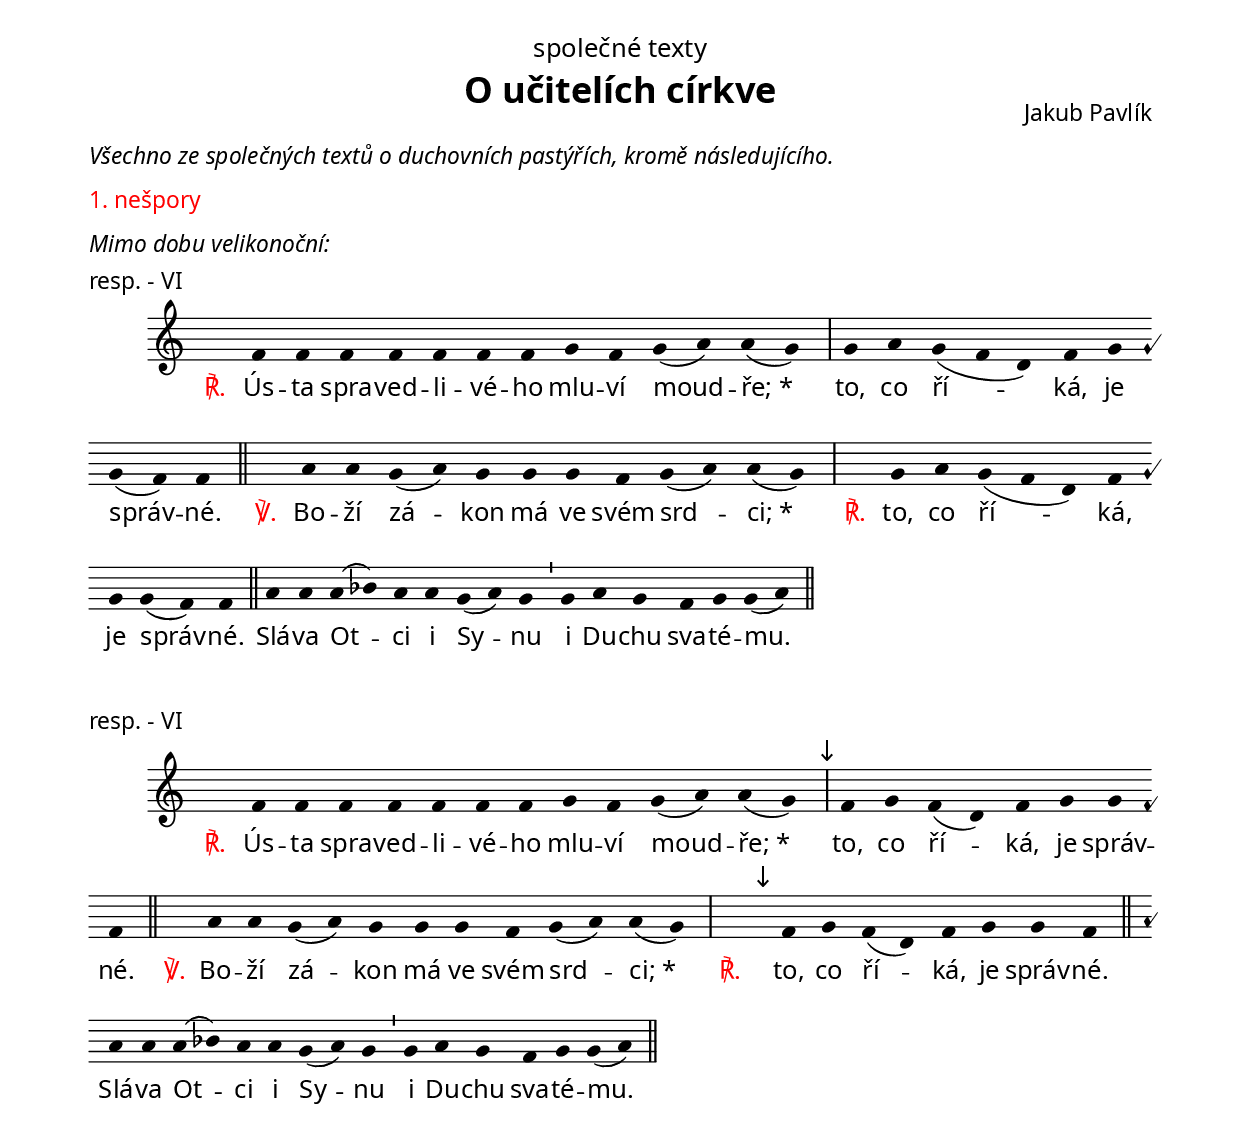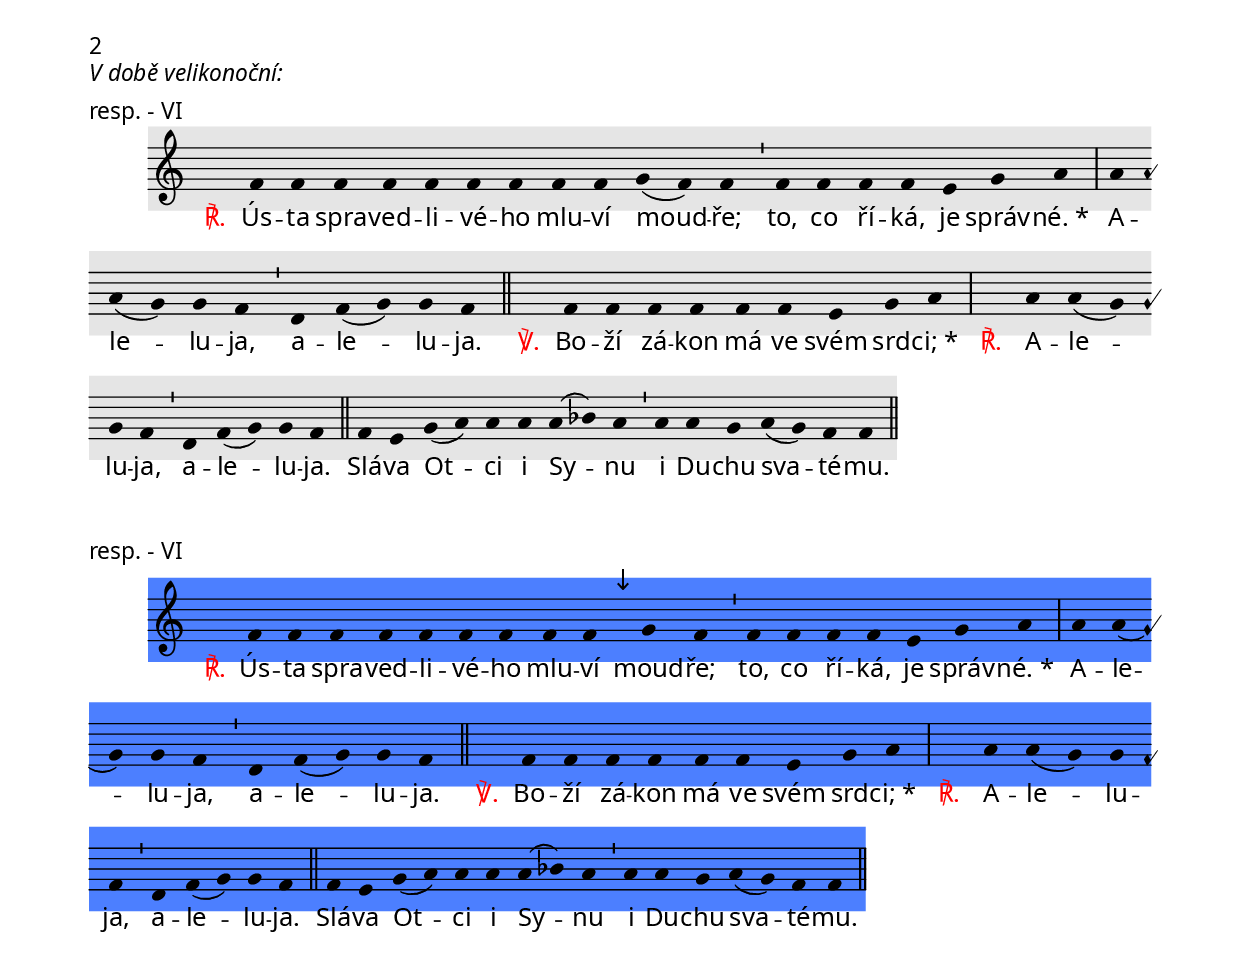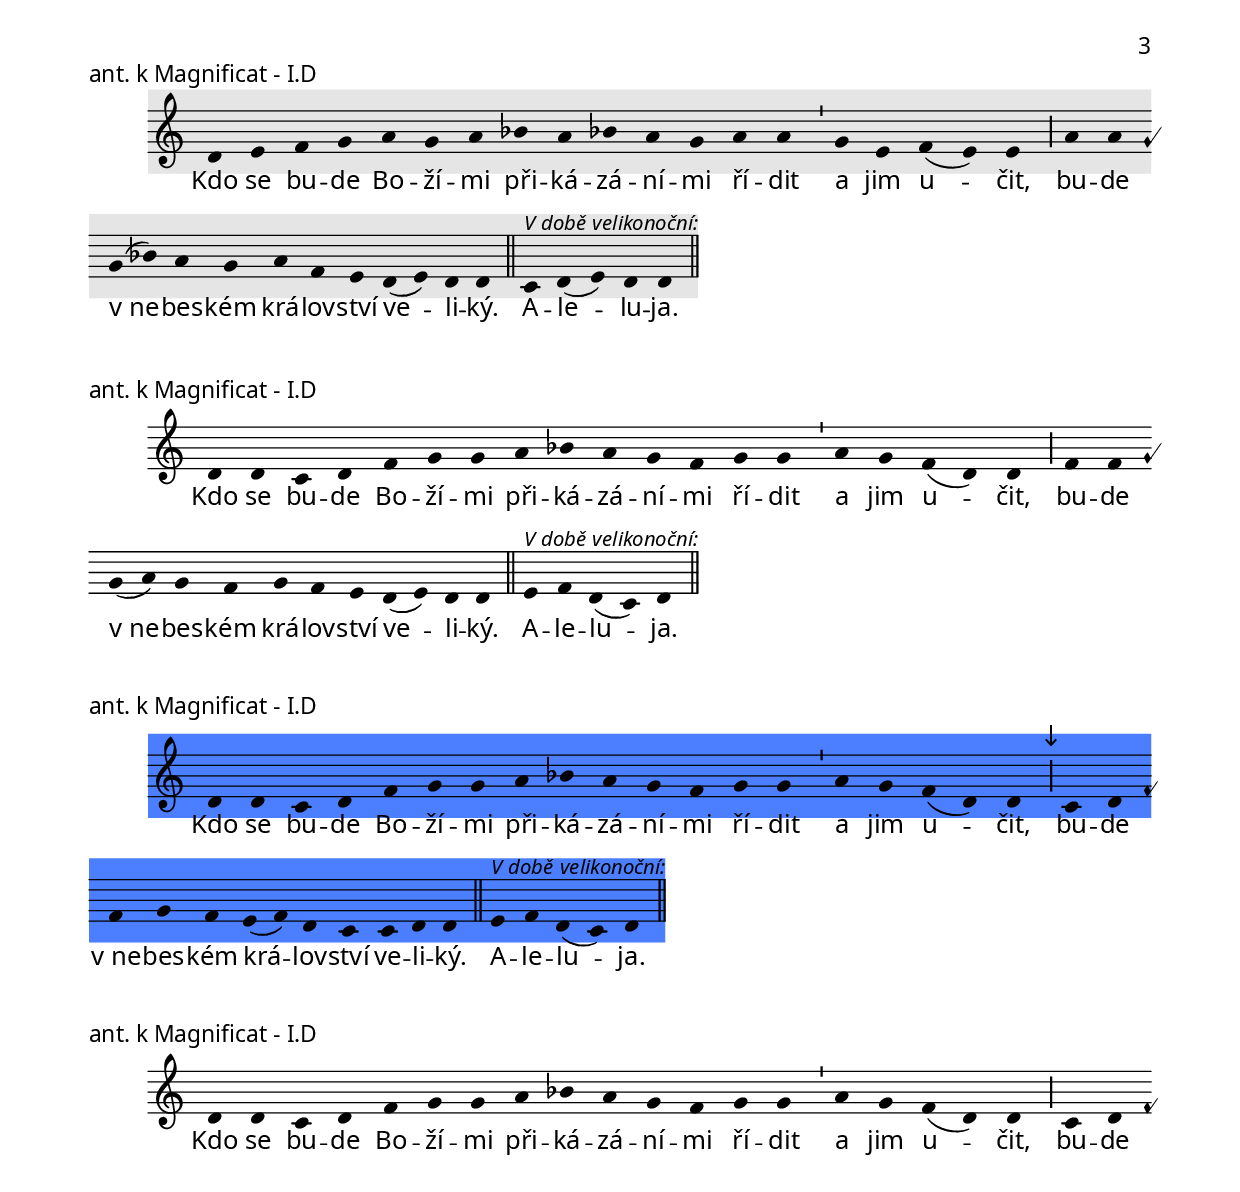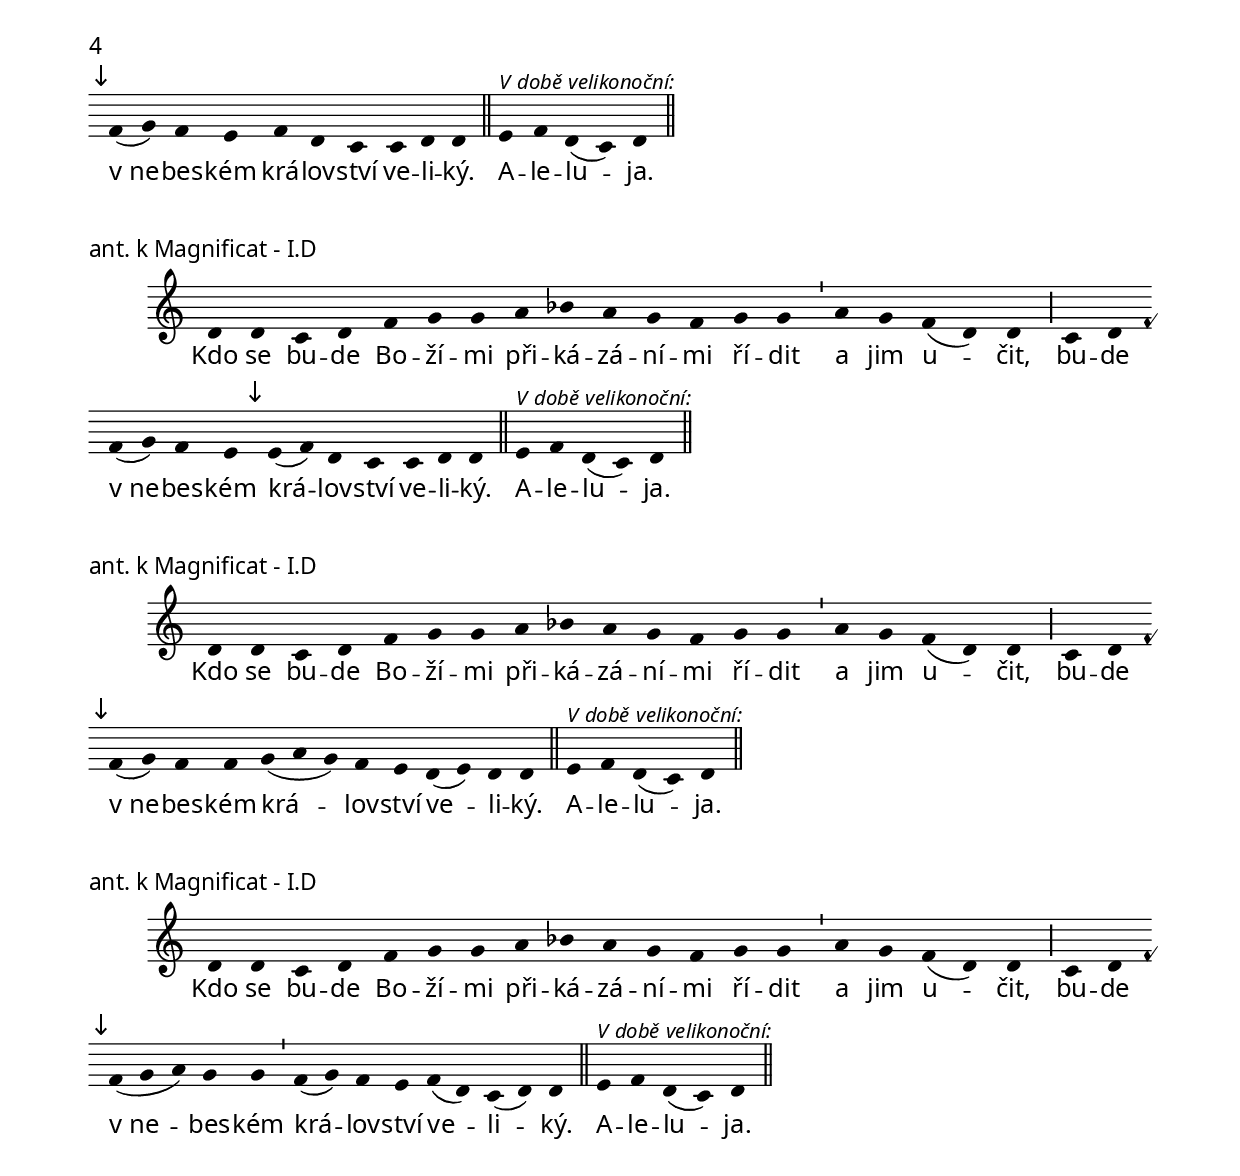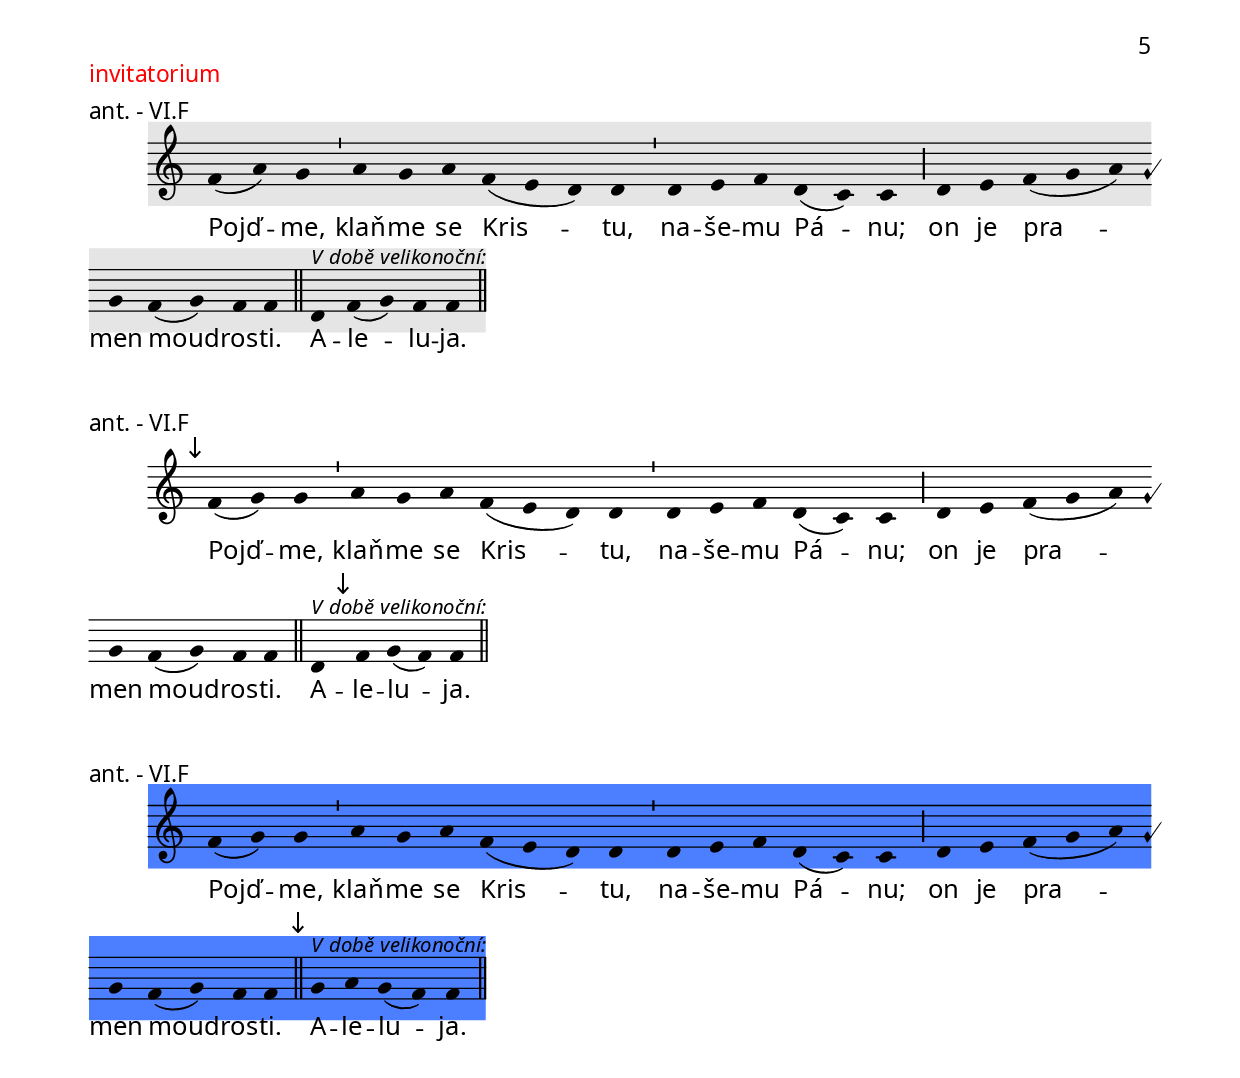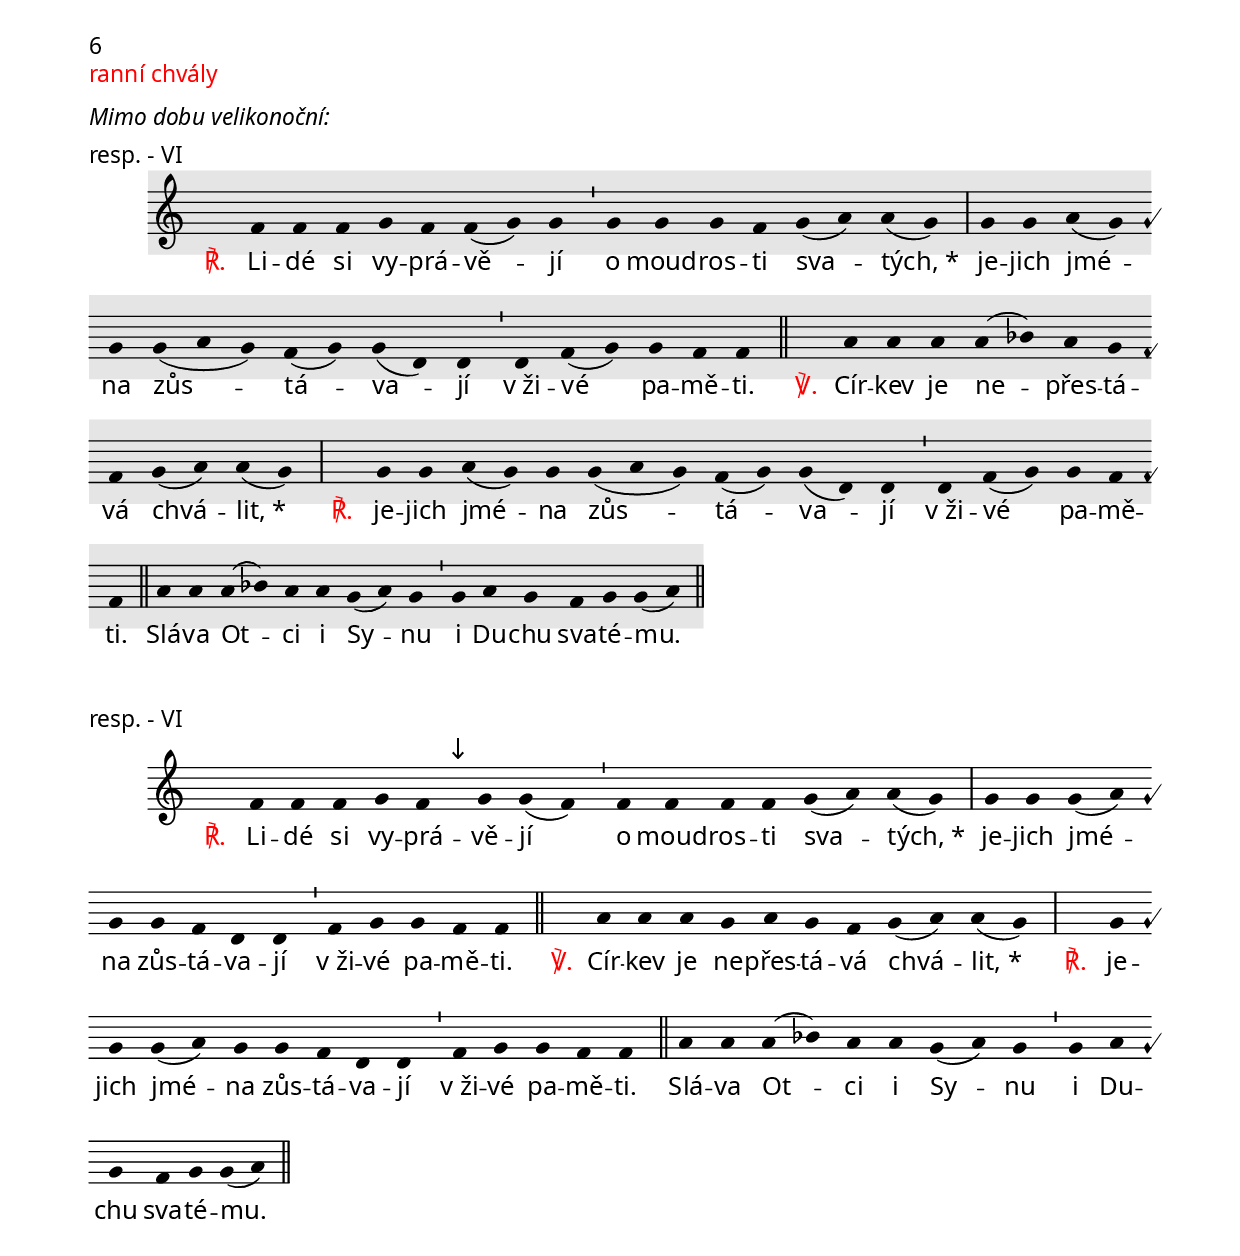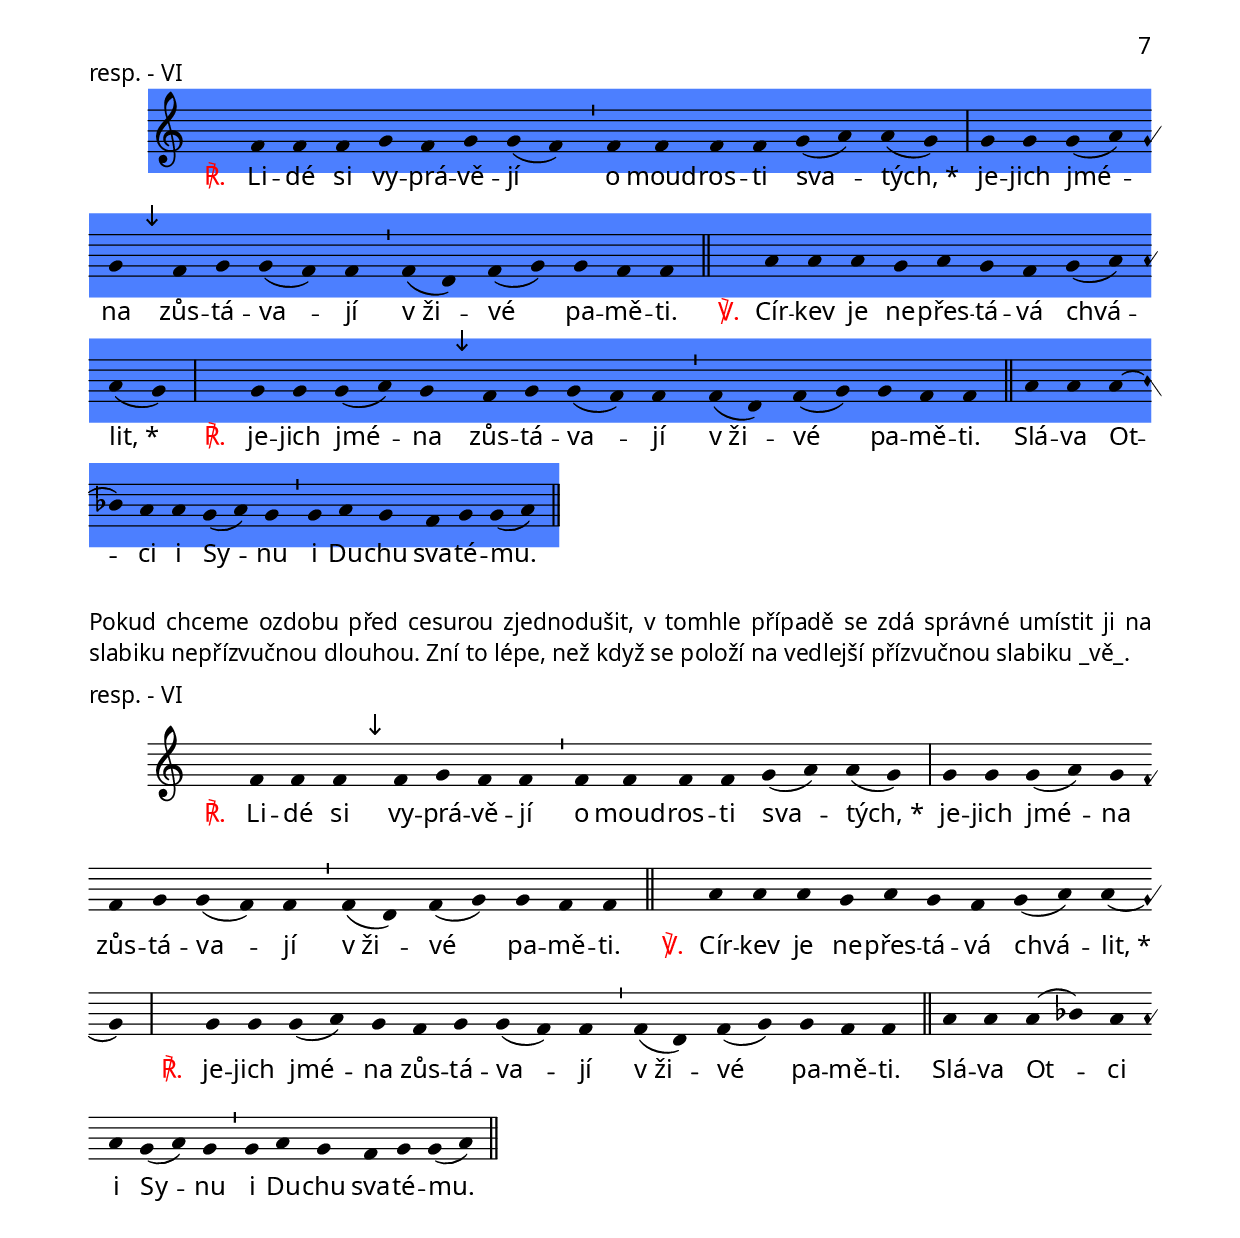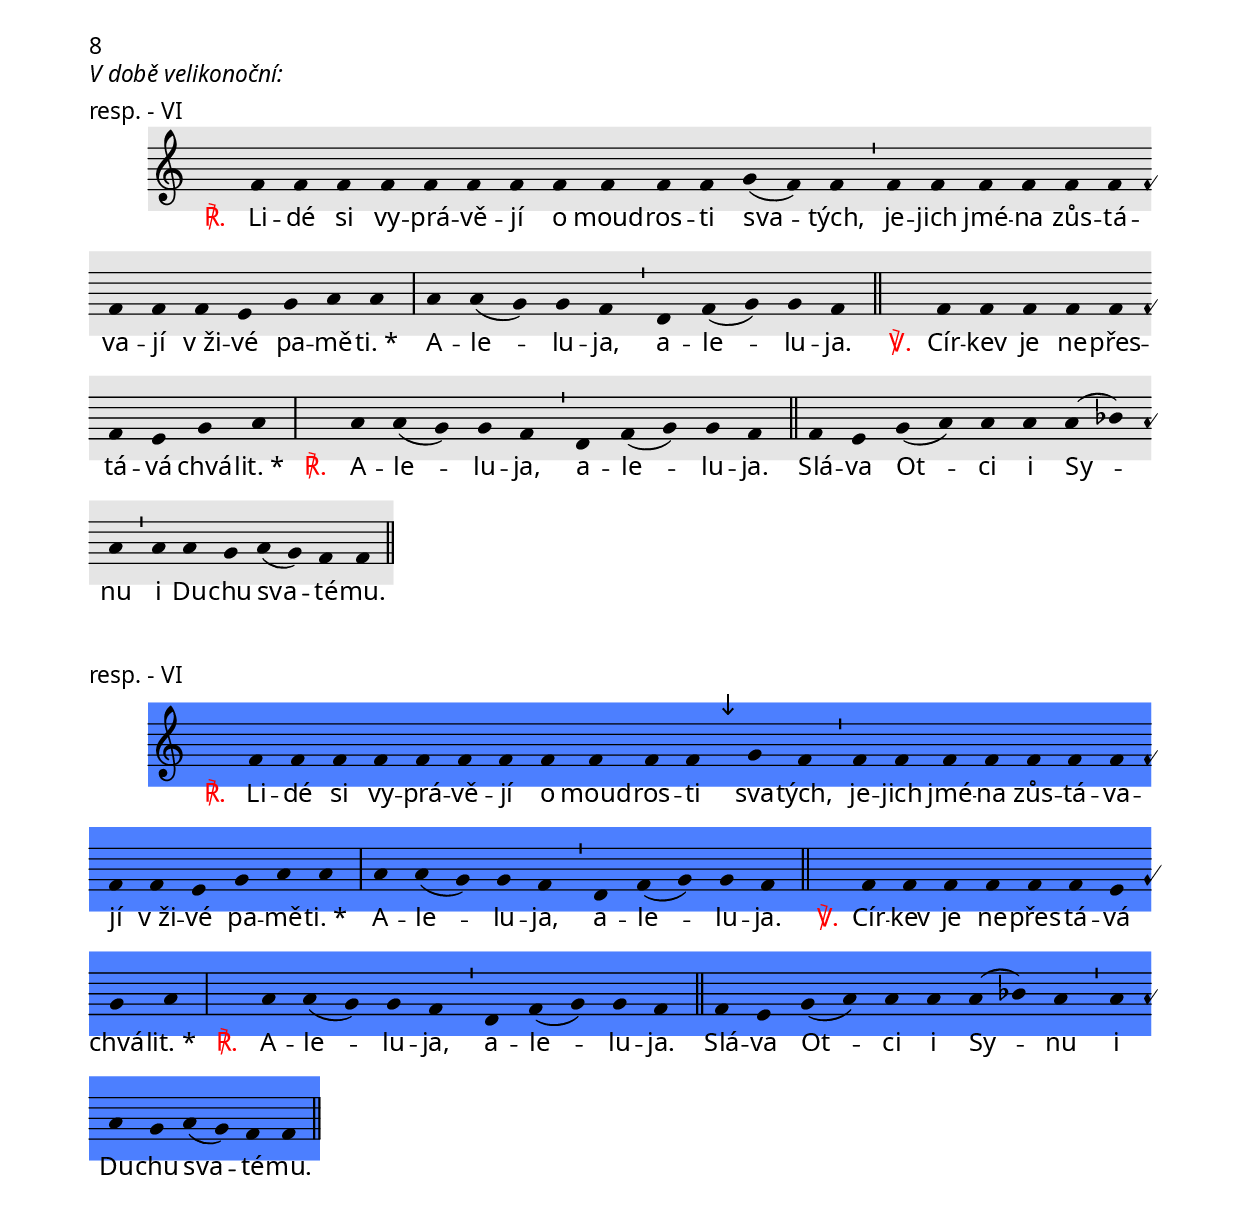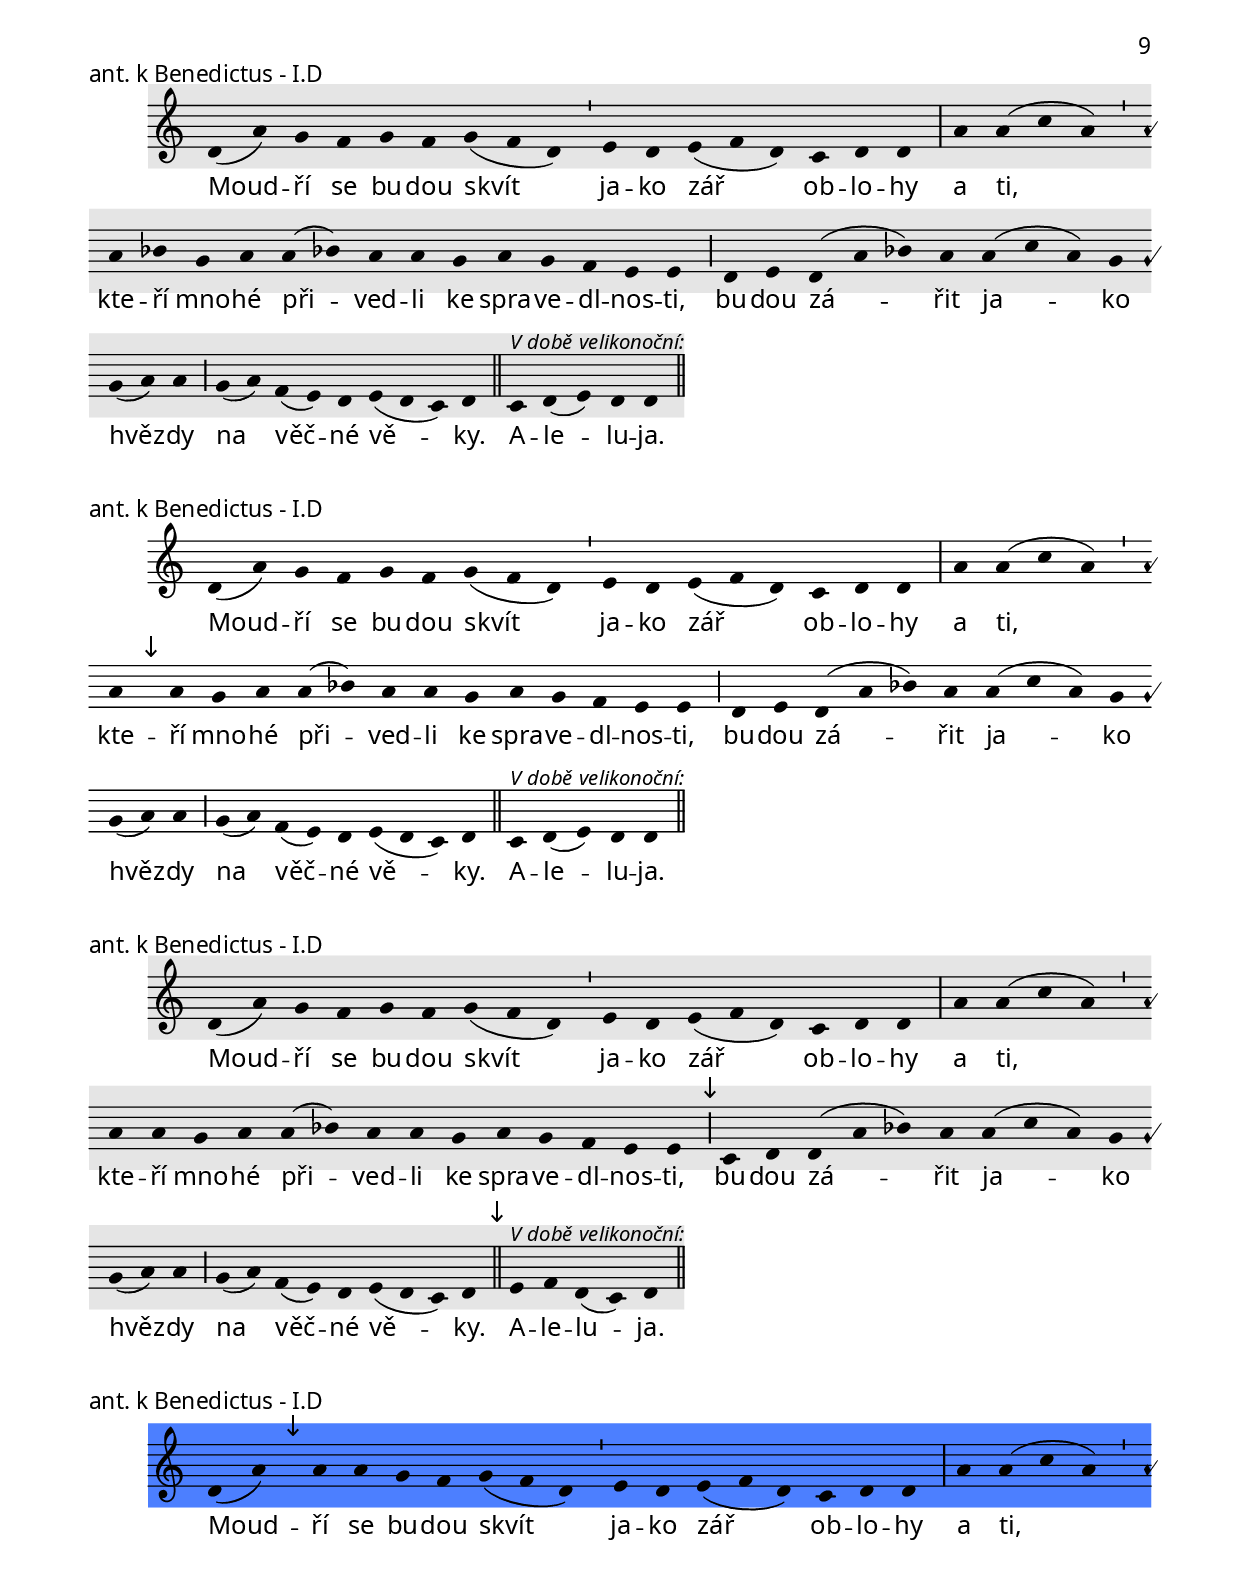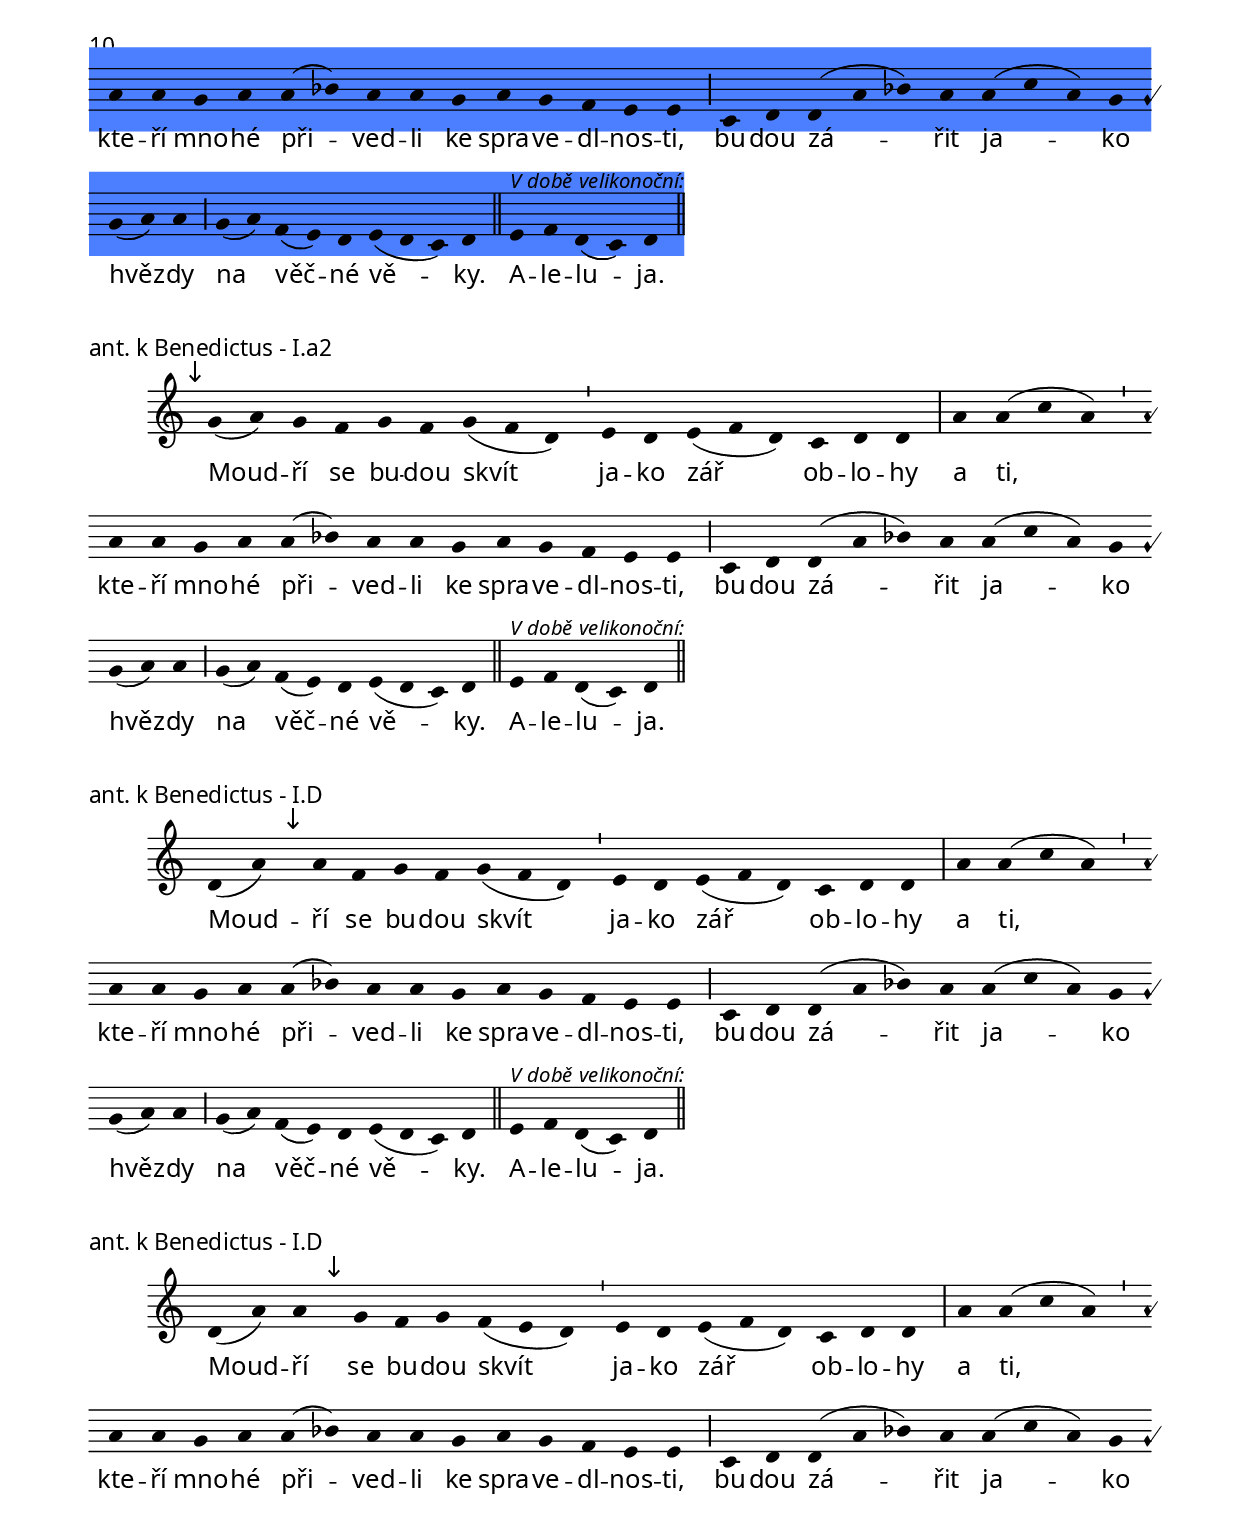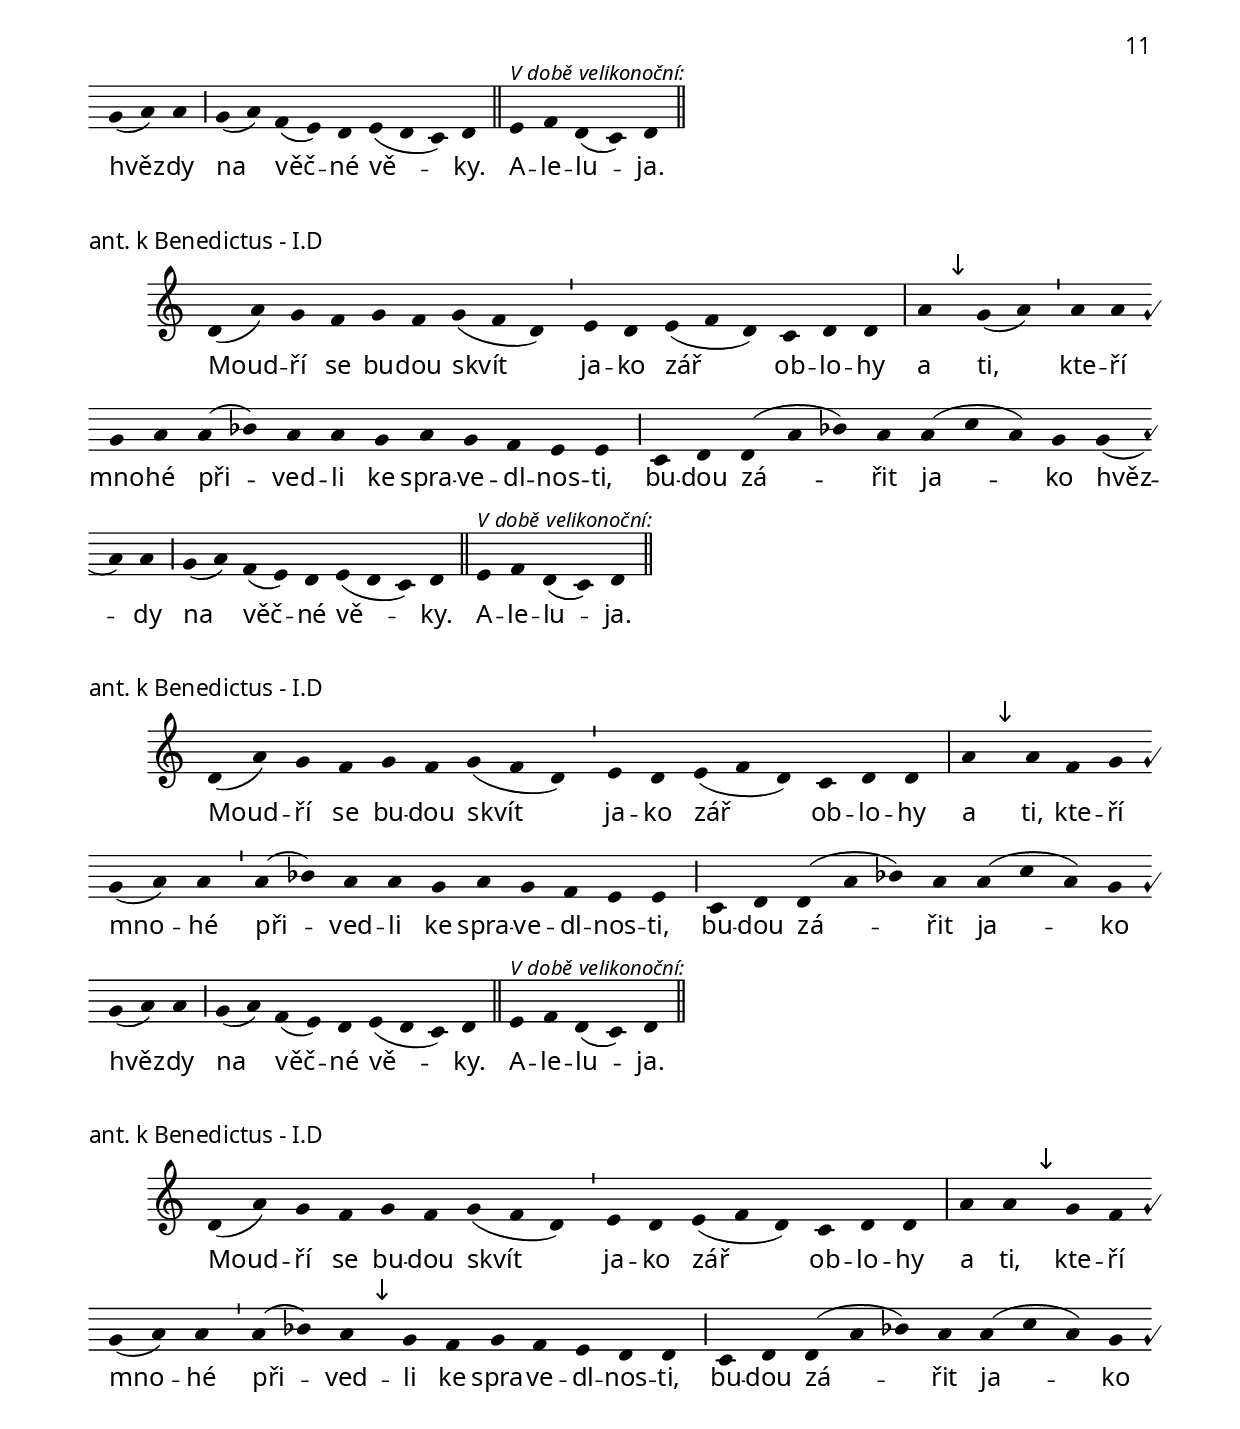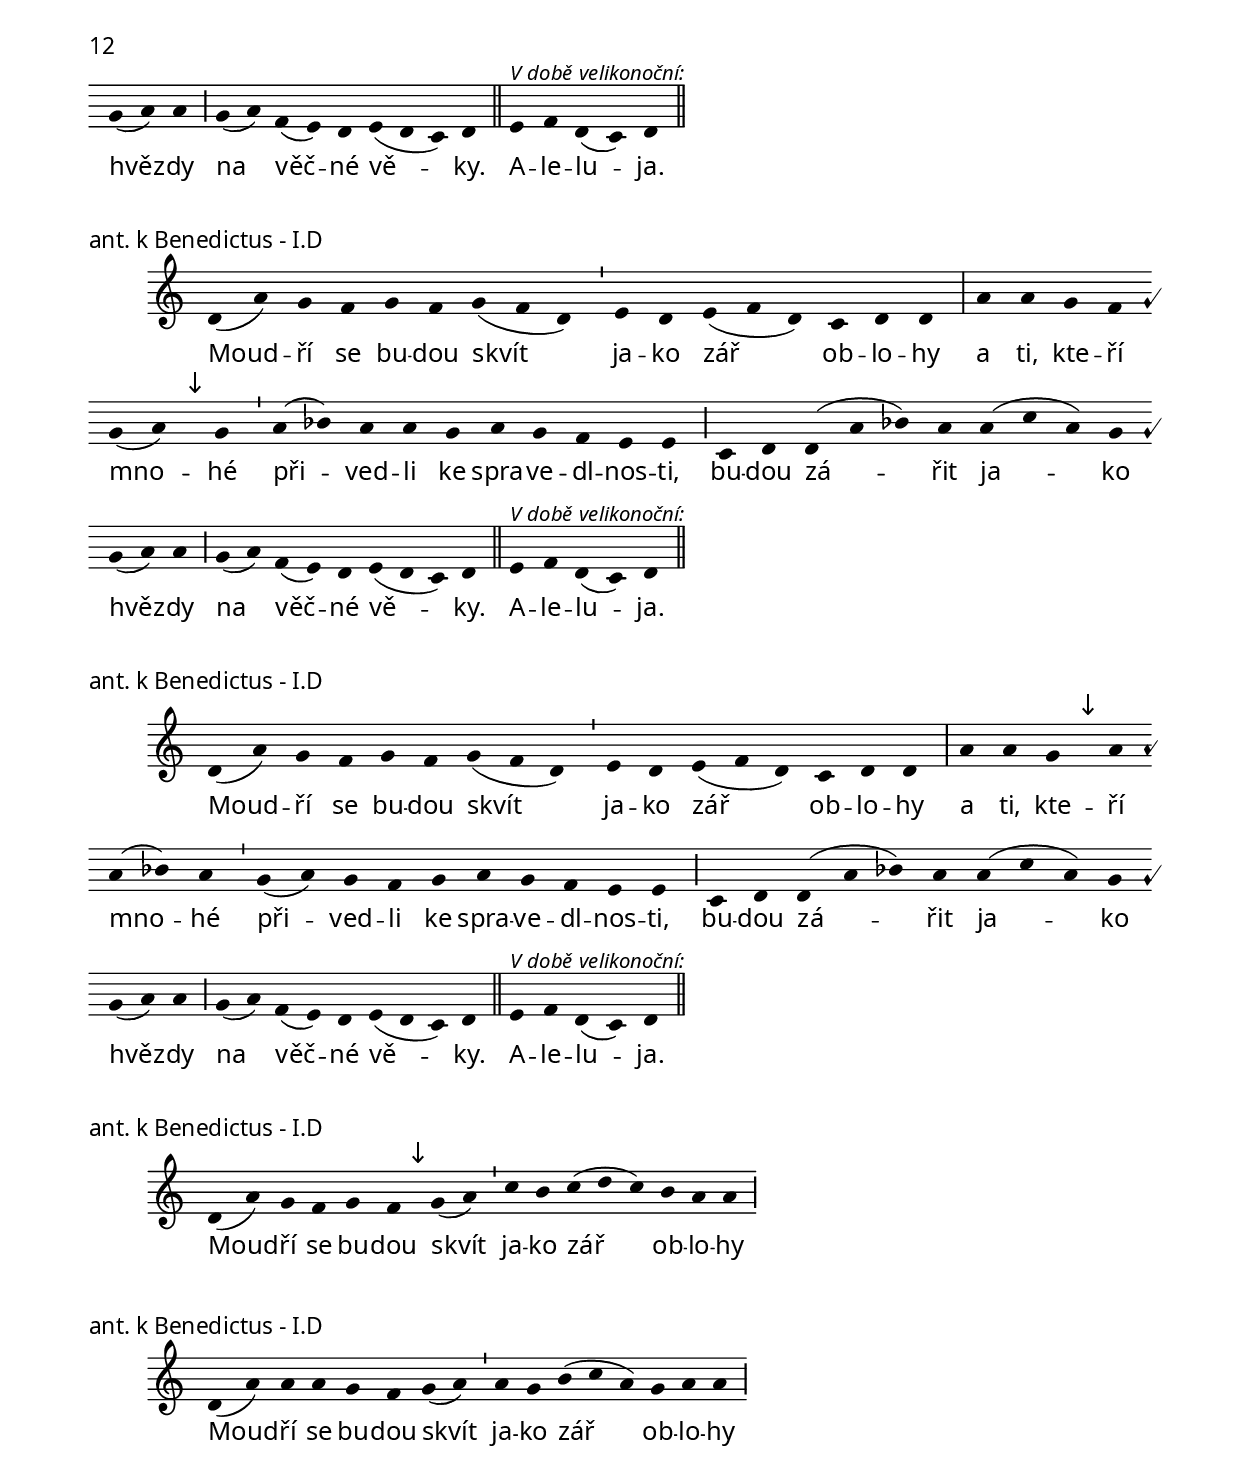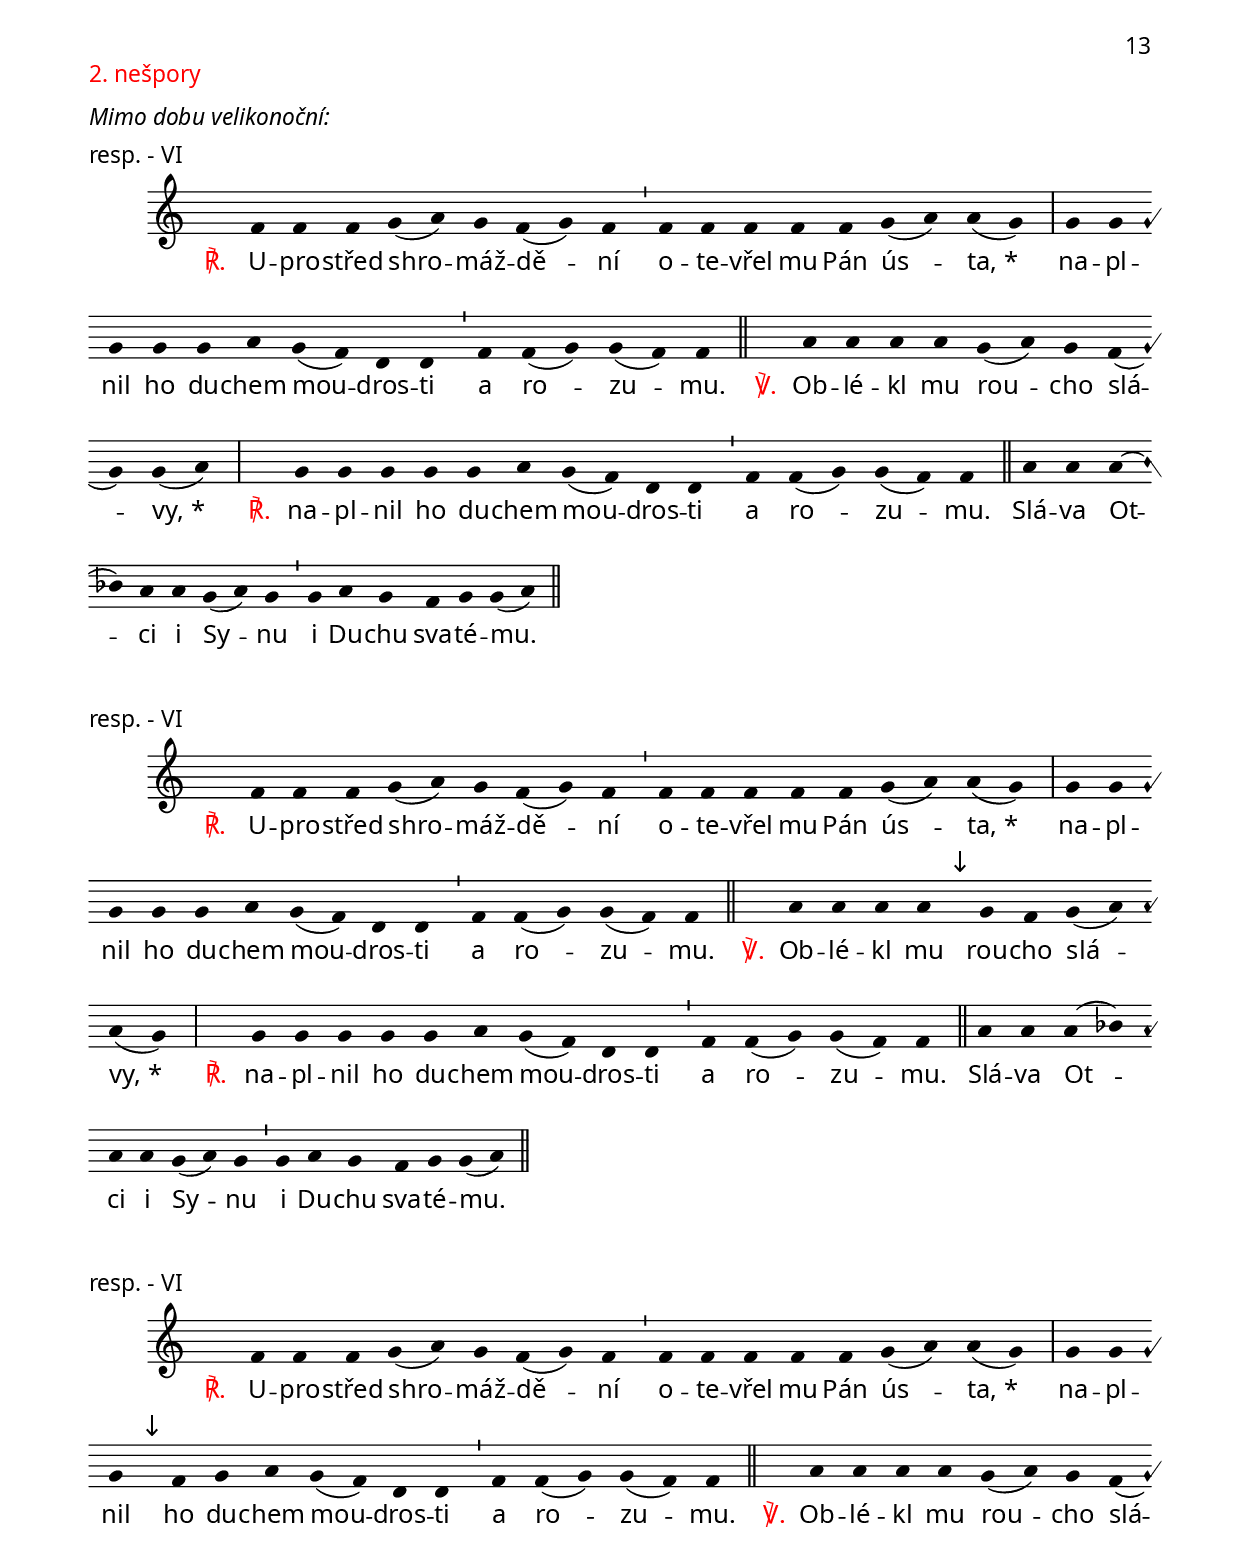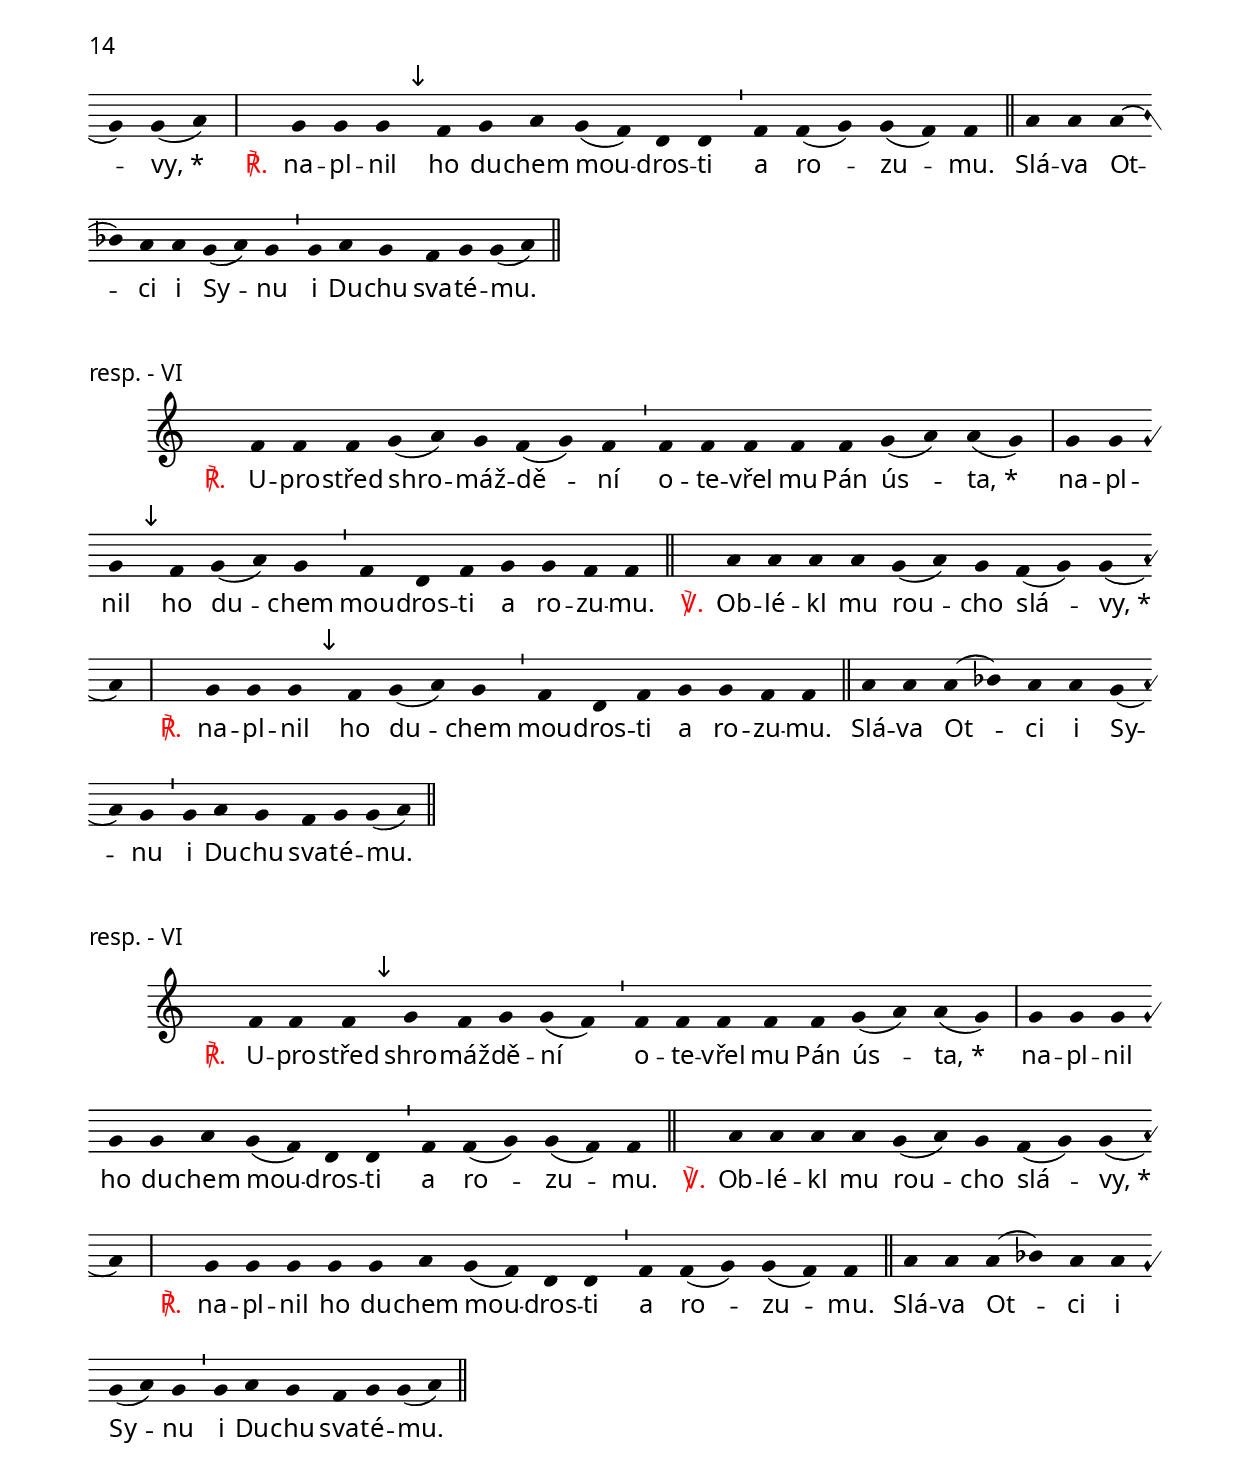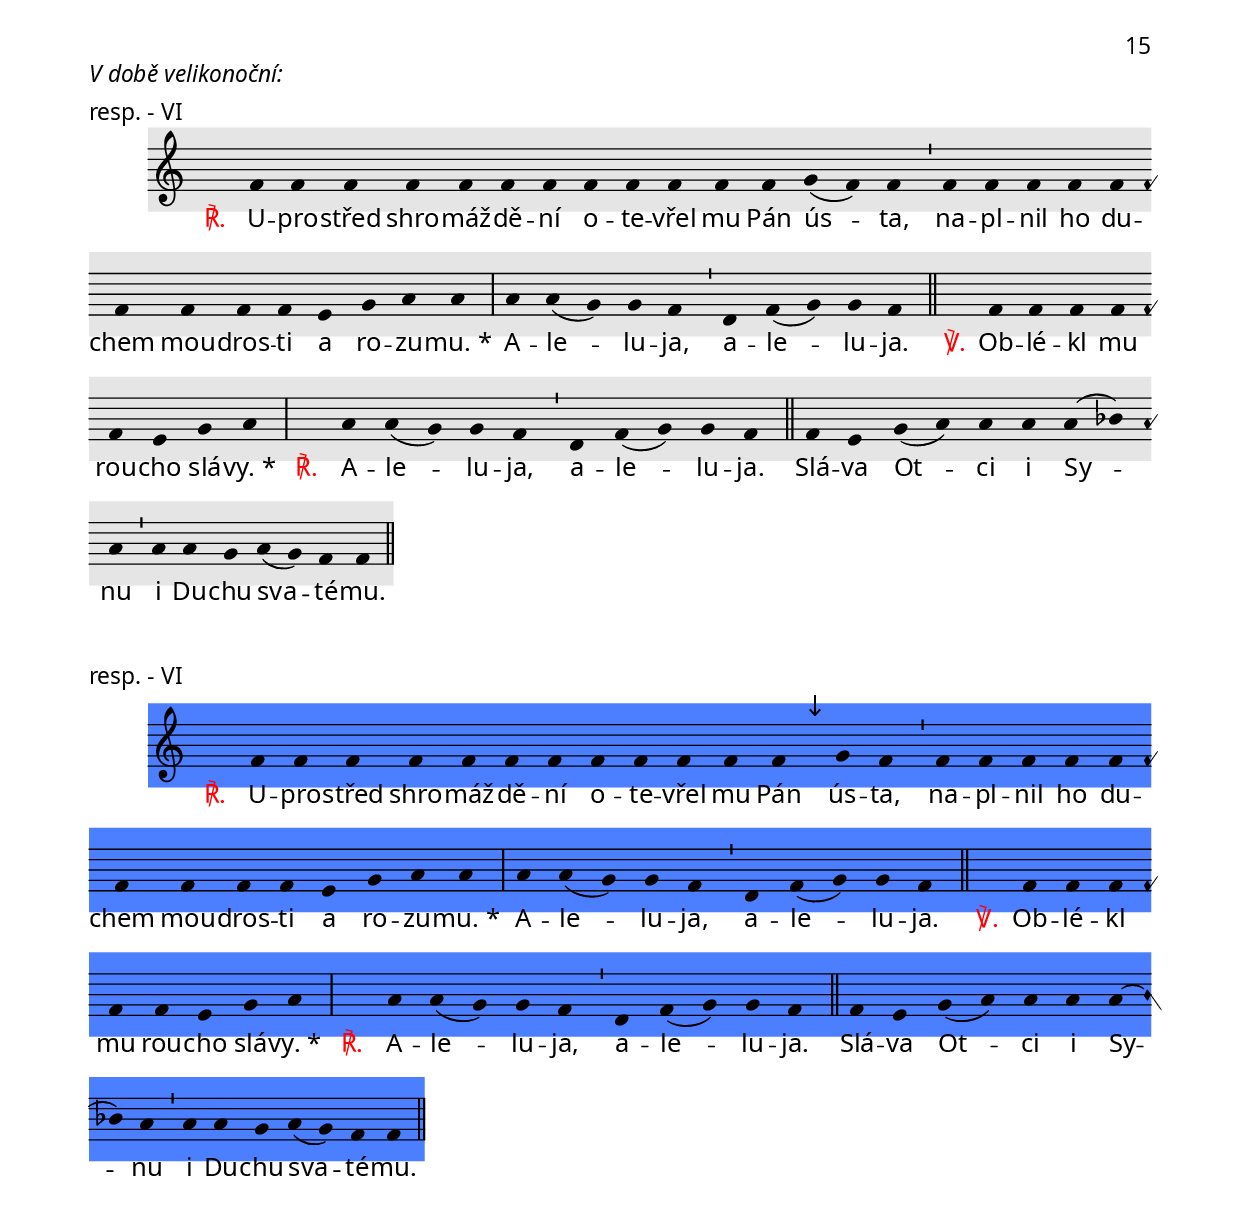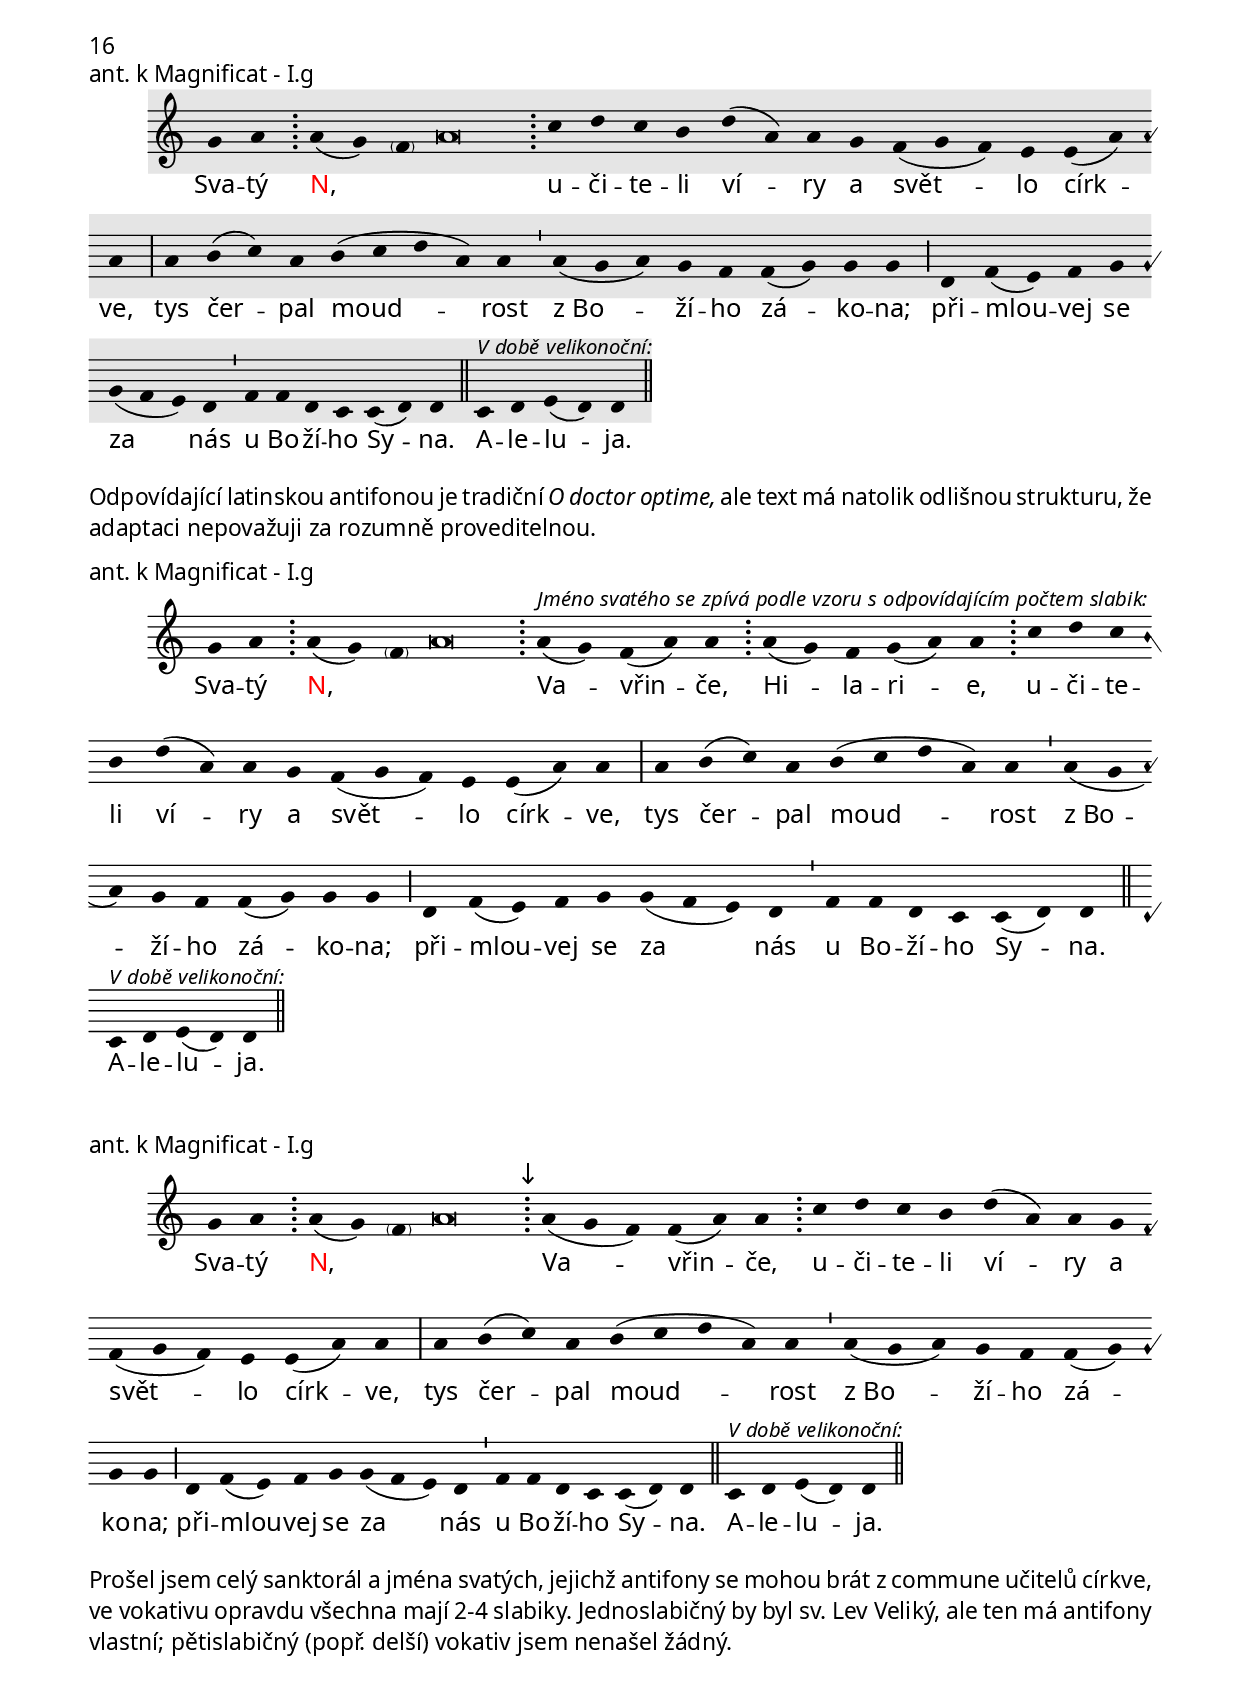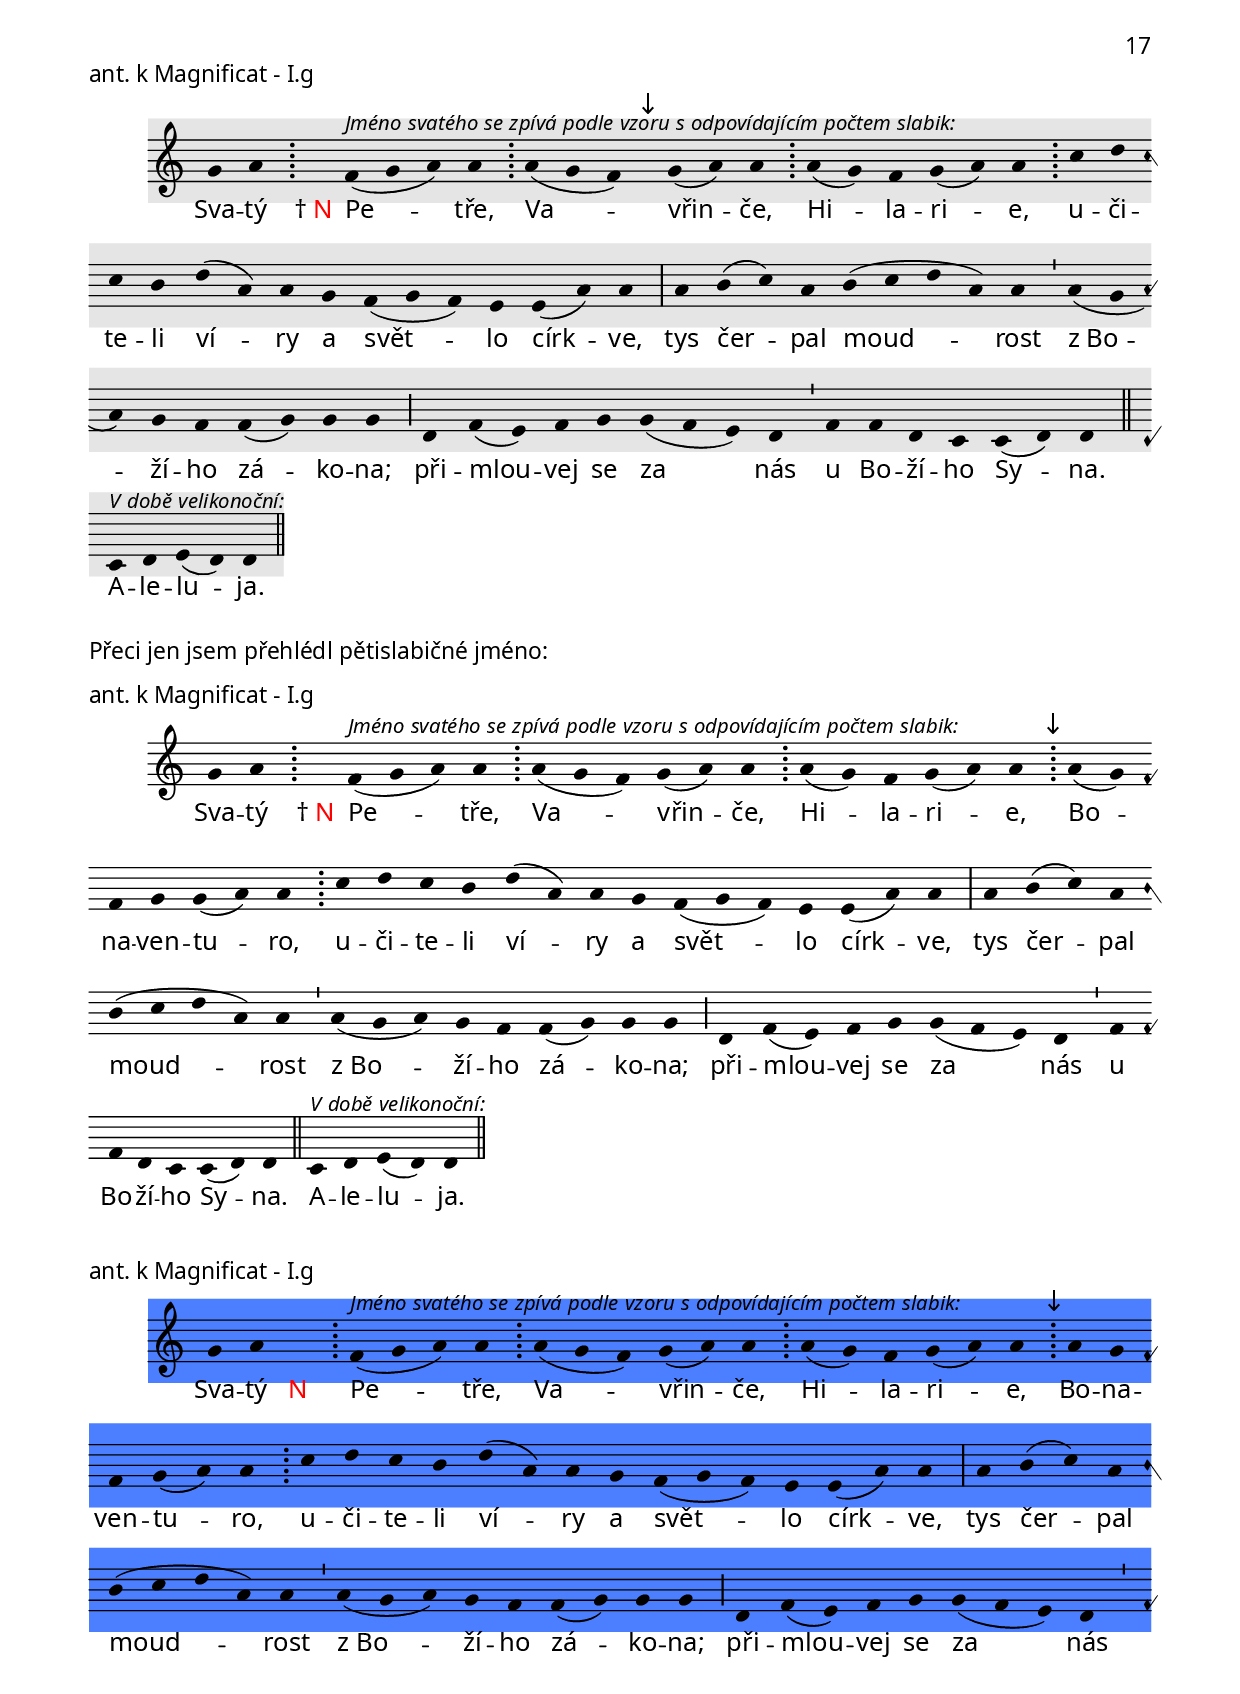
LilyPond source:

\version "2.17.24"

\include "../spolecne.ly"
\include "../dilyresponsorii.ly"

\header {
  title = \markup\titleCommune "O učitelích církve"
  composer = "Jakub Pavlík"
}

\markup\justify\italic{
  Všechno ze společných textů o duchovních pastýřích, kromě následujícího.
}

\markup {\nadpisHodinka {"1. nešpory"}}

\markup\italic{Mimo dobu velikonoční:}

\score {
  \relative c' {
    \choralniRezim

    % R
    \neviditelna f
    f4 f f f f f f g f g( a) a( g) \barMax
    g a g( f d) f g g( f) f \barFinalis
    % V
    \neviditelna a
    a a g( a) g g g f g( a) a( g) \barMax
    % R
    \neviditelna a
    g a g( f d) f g g( f) f \barFinalis
    % Slava
    \respVIdoxologie \barFinalis
  }
  \addlyrics {
    \Response Ús -- ta spra -- ved -- li -- vé -- ho mlu -- ví moud -- ře;_*
    to, co ří -- ká, je správ -- né.
    \Verse Bo -- ží zá -- kon má ve svém srd -- ci;_*
    \Response to, co ří -- ká, je správ -- né.
    \textRespDoxologie
  }
  \header {
    quid = "resp."
    modus = "VI"
    id = "1ne-resp"
    piece = \markup {\sestavTitulekResp}
  }
}

\score {
  \relative c' {
    \choralniRezim

    % R
    \neviditelna f
    f4 f f f f f f g f g( a) a( g) \barMax
    \mark\sipka f g f( d) f g g f \barFinalis
    % V
    \neviditelna a
    a a g( a) g g g f g( a) a( g) \barMax
    % R
    \neviditelna a
    \mark\sipka f g f( d) f g g f \barFinalis
    % Slava
    \respVIdoxologie \barFinalis
  }
  \addlyrics {
    \Response Ús -- ta spra -- ved -- li -- vé -- ho mlu -- ví moud -- ře;_*
    to, co ří -- ká, je správ -- né.
    \Verse Bo -- ží zá -- kon má ve svém srd -- ci;_*
    \Response to, co ří -- ká, je správ -- né.
    \textRespDoxologie
  }
  \header {
    quid = "resp."
    modus = "VI"
    id = "1ne-resp"
    piece = \markup {\sestavTitulekResp}
  }
}

\pageBreak

\markup\italic{V době velikonoční:}

\score {
  \relative c' {
    \zvyraznovacSedy
    \choralniRezim

    % R
    \neviditelna f
    f4 f f f f f f f f g( f) f \barMin
    f f f f e g a \barMax
    \respVIalelujaResponsum \barFinalis
    % V
    \neviditelna f
    f f f f f f e g a \barMax
    % R
    \neviditelna a
    \respVIalelujaResponsum \barFinalis
    % Slava
    \respVIalelujaDoxologie \barFinalis
  }
  \addlyrics {
    \Response Ús -- ta spra -- ved -- li -- vé -- ho mlu -- ví moud -- ře;
    to, co ří -- ká, je správ -- né._* \textRespAleluja
    \Verse Bo -- ží zá -- kon má ve svém srd -- ci;_*
    \Response \textRespAleluja
    \textRespDoxologie
  }
  \header {
    quid = "resp."
    modus = "VI"
    id = "1ne-resp-velik"
    piece = \markup {\sestavTitulekResp}
  }
}

\score {
  \relative c' {
    \zvyraznovacModry
    \choralniRezim

    % R
    \neviditelna f
    f4 f f f f f f f f \mark\sipka g f \barMin
    f f f f e g a \barMax
    \respVIalelujaResponsum \barFinalis
    % V
    \neviditelna f
    f f f f f f e g a \barMax
    % R
    \neviditelna a
    \respVIalelujaResponsum \barFinalis
    % Slava
    \respVIalelujaDoxologie \barFinalis
  }
  \addlyrics {
    \Response Ús -- ta spra -- ved -- li -- vé -- ho mlu -- ví moud -- ře;
    to, co ří -- ká, je správ -- né._* \textRespAleluja
    \Verse Bo -- ží zá -- kon má ve svém srd -- ci;_*
    \Response \textRespAleluja
    \textRespDoxologie
  }
  \header {
    quid = "resp."
    modus = "VI"
    id = "1ne-resp-velik"
    piece = \markup {\sestavTitulekResp}
  }
}

\pageBreak

\score {
  \relative c' {
    \zvyraznovacSedy
    \choralniRezim
    d e f g a g a bes a bes a g a a \barMin
    g e f( e) e \barMaior
    a a g( bes) a g a f e d( e) d d \barFinalis

    c^\markup\rubrVelikAleluja d( e) d d \barFinalis
  }
  \addlyrics {
    Kdo se bu -- de Bo -- ží -- mi při -- ká -- zá -- ní -- mi ří -- dit
    a jim u -- čit,
    bu -- de v_ne -- bes -- kém krá -- lov -- ství ve -- li -- ký.

    A -- le -- lu -- ja.
  }
  \header {
    quid = "ant. k Magnificat"
    modus = "I"
    differentia = "D"
    psalmus = ""
    id = "1ne-amag"
    piece = \markup {\sestavTitulekBezZalmu}
  }
}

\score {
  \relative c' {
    \choralniRezim
    d d c d f g g a bes a g f g g \barMin
    a g f( d) d \barMaior
    f f g( a) g f g f e d( e) d d \barFinalis

    e^\markup\rubrVelikAleluja f d( c) d \barFinalis
  }
  \addlyrics {
    Kdo se bu -- de Bo -- ží -- mi při -- ká -- zá -- ní -- mi ří -- dit
    a jim u -- čit,
    bu -- de v_ne -- bes -- kém krá -- lov -- ství ve -- li -- ký.

    A -- le -- lu -- ja.
  }
  \header {
    quid = "ant. k Magnificat"
    modus = "I"
    differentia = "D"
    psalmus = ""
    id = "1ne-amag"
    piece = \markup {\sestavTitulekBezZalmu}
  }
}

\score {
  \relative c' {
    \zvyraznovacModry
    \choralniRezim
    d4 d c d f g g a bes a g f g g \barMin
    a g f( d) d \barMaior
    \mark\sipka c d f g f e( f) d c c d d \barFinalis

    e^\markup\rubrVelikAleluja f d( c) d \barFinalis
  }
  \addlyrics {
    Kdo se bu -- de Bo -- ží -- mi při -- ká -- zá -- ní -- mi ří -- dit
    a jim u -- čit,
    bu -- de v_ne -- bes -- kém krá -- lov -- ství ve -- li -- ký.

    A -- le -- lu -- ja.
  }
  \header {
    quid = "ant. k Magnificat"
    modus = "I"
    differentia = "D"
    psalmus = ""
    id = "1ne-amag"
    piece = \markup {\sestavTitulekBezZalmu}
  }
}

\score {
  \relative c' {
    \choralniRezim
    d d c d f g g a bes a g f g g \barMin
    a g f( d) d \barMaior
    c d \mark\sipka f( g) f e f d c c d d \barFinalis

    e^\markup\rubrVelikAleluja f d( c) d \barFinalis
  }
  \addlyrics {
    Kdo se bu -- de Bo -- ží -- mi při -- ká -- zá -- ní -- mi ří -- dit
    a jim u -- čit,
    bu -- de v_ne -- bes -- kém krá -- lov -- ství ve -- li -- ký.

    A -- le -- lu -- ja.
  }
  \header {
    quid = "ant. k Magnificat"
    modus = "I"
    differentia = "D"
    psalmus = ""
    id = "1ne-amag"
    piece = \markup {\sestavTitulekBezZalmu}
  }
}

\score {
  \relative c' {
    \choralniRezim
    d d c d f g g a bes a g f g g \barMin
    a g f( d) d \barMaior
    c d f( g) f e \mark\sipka e( f) d c c d d \barFinalis

    e^\markup\rubrVelikAleluja f d( c) d \barFinalis
  }
  \addlyrics {
    Kdo se bu -- de Bo -- ží -- mi při -- ká -- zá -- ní -- mi ří -- dit
    a jim u -- čit,
    bu -- de v_ne -- bes -- kém krá -- lov -- ství ve -- li -- ký.

    A -- le -- lu -- ja.
  }
  \header {
    quid = "ant. k Magnificat"
    modus = "I"
    differentia = "D"
    psalmus = ""
    id = "1ne-amag"
    piece = \markup {\sestavTitulekBezZalmu}
  }
}

\score {
  \relative c' {
    \choralniRezim
    d d c d f g g a bes a g f g g \barMin
    a g f( d) d \barMaior
    c d \mark\sipka f( g) f f g( a g) f e d( e) d d \barFinalis

    e^\markup\rubrVelikAleluja f d( c) d \barFinalis
  }
  \addlyrics {
    Kdo se bu -- de Bo -- ží -- mi při -- ká -- zá -- ní -- mi ří -- dit
    a jim u -- čit,
    bu -- de v_ne -- bes -- kém krá -- lov -- ství ve -- li -- ký.

    A -- le -- lu -- ja.
  }
  \header {
    quid = "ant. k Magnificat"
    modus = "I"
    differentia = "D"
    psalmus = ""
    id = "1ne-amag"
    piece = \markup {\sestavTitulekBezZalmu}
  }
}

\score {
  \relative c' {
    \choralniRezim
    d d c d f g g a bes a g f g g \barMin
    a g f( d) d \barMaior
    c d \mark\sipka f( g a) g g \barMin f( g) f e f( d) c( d) d \barFinalis

    e^\markup\rubrVelikAleluja f d( c) d \barFinalis
  }
  \addlyrics {
    Kdo se bu -- de Bo -- ží -- mi při -- ká -- zá -- ní -- mi ří -- dit
    a jim u -- čit,
    bu -- de v_ne -- bes -- kém krá -- lov -- ství ve -- li -- ký.

    A -- le -- lu -- ja.
  }
  \header {
    quid = "ant. k Magnificat"
    modus = "I"
    differentia = "D"
    psalmus = ""
    id = "1ne-amag"
    piece = \markup {\sestavTitulekBezZalmu}
  }
}

\pageBreak

\markup {\nadpisHodinka {"invitatorium"}}

\score {
  \relative c' {
    \zvyraznovacSedy
    \choralniRezim
    f4( a) g \barMin a g a f( e d) d \barMin
    d e f d( c) c \barMaior
    d e f( g a) g f( g) f f \barFinalis

    d^\markup\rubrVelikAleluja f( g) f f \barFinalis
  }
  \addlyrics {
    Pojď -- me, klaň -- me se Kris -- tu,
    na -- še -- mu Pá -- nu;
    on je pra -- men moud -- ros -- ti.

    A -- le -- lu -- ja.
  }
  \header {
    quid = "ant."
    modus = "VI"
    differentia = "F"
    psalmus = ""
    id = "invit"
    piece = \markup {\sestavTitulekBezZalmu}
  }
}

\score {
  \relative c' {
    \choralniRezim
    \mark\sipka f4( g) g \barMin a g a f( e d) d \barMin
    d e f d( c) c \barMaior
    d e f( g a) g f( g) f f \barFinalis

    d^\markup\rubrVelikAleluja \mark\sipka f g( f) f \barFinalis
  }
  \addlyrics {
    Pojď -- me, klaň -- me se Kris -- tu,
    na -- še -- mu Pá -- nu;
    on je pra -- men moud -- ros -- ti.

    A -- le -- lu -- ja.
  }
  \header {
    quid = "ant."
    modus = "VI"
    differentia = "F"
    psalmus = ""
    id = "invit"
    piece = \markup {\sestavTitulekBezZalmu}
  }
}

\score {
  \relative c' {
    \zvyraznovacModry
    \choralniRezim
    f4( g) g \barMin a g a f( e d) d \barMin
    d e f d( c) c \barMaior
    d e f( g a) g f( g) f f \barFinalis

    \mark\sipka g^\markup\rubrVelikAleluja a g( f) f \barFinalis
  }
  \addlyrics {
    Pojď -- me, klaň -- me se Kris -- tu,
    na -- še -- mu Pá -- nu;
    on je pra -- men moud -- ros -- ti.

    A -- le -- lu -- ja.
  }
  \header {
    quid = "ant."
    modus = "VI"
    differentia = "F"
    psalmus = ""
    id = "invit"
    piece = \markup {\sestavTitulekBezZalmu}
  }
}

\pageBreak

\markup {\nadpisHodinka {"ranní chvály"}}

\markup\italic{Mimo dobu velikonoční:}

\score {
  \relative c' {
    \zvyraznovacSedy
    \choralniRezim

    % R
    \neviditelna f
    f4 f f g f f( g) g \barMin g g g f g( a) a( g) \barMax
    g g a( g) g
    g( a g) f( g) g( d) d \barMin d f( g) g f f \barFinalis
    % V
    \neviditelna a
    a4 a a a( bes) a g f g( a) a( g) \barMax
    % R
    \neviditelna a
    g g a( g) g
    g( a g) f( g) g( d) d \barMin d f( g) g f f \barFinalis
    % Slava
    \respVIdoxologie \barFinalis
  }
  \addlyrics {
    \Response Li -- dé si vy -- prá -- vě -- jí o moud -- ros -- ti sva -- tých,_*
    je -- jich jmé -- na zůs -- tá -- va -- jí v_ži -- vé pa -- mě -- ti.
    \Verse Cír -- kev je ne -- přes -- tá -- vá chvá -- lit,_*
    \Response je -- jich jmé -- na zůs -- tá -- va -- jí v_ži -- vé pa -- mě -- ti.
    \textRespDoxologie
  }
  \header {
    quid = "resp."
    modus = "VI"
    placet = "R"
    id = "rch-resp"
    fons = "Cyril a Metoděj, r.ch."
    piece = \markup {\sestavTitulekResp}
  }
}

\score {
  \relative c' {
    \choralniRezim

    % R
    \neviditelna f
    f4 f f g f \mark\sipka g g( f) \barMin f f f f g( a) a( g) \barMax
    g g g( a) g g f d d \barMin f g g f f \barFinalis
    % V
    \neviditelna a
    a4 a a g a g f g( a) a( g) \barMax
    % R
    \neviditelna a
    g g g( a) g g f d d \barMin f g g f f \barFinalis
    % Slava
    \respVIdoxologie \barFinalis
  }
  \addlyrics {
    \Response Li -- dé si vy -- prá -- vě -- jí o moud -- ros -- ti sva -- tých,_*
    je -- jich jmé -- na zůs -- tá -- va -- jí v_ži -- vé pa -- mě -- ti.
    \Verse Cír -- kev je ne -- přes -- tá -- vá chvá -- lit,_*
    \Response je -- jich jmé -- na zůs -- tá -- va -- jí v_ži -- vé pa -- mě -- ti.
    \textRespDoxologie
  }
  \header {
    quid = "resp."
    modus = "VI"
    id = "rch-resp"
    piece = \markup {\sestavTitulekResp}
  }
}

\score {
  \relative c' {
    \zvyraznovacModry
    \choralniRezim

    % R
    \neviditelna f
    f4 f f g f g g( f) \barMin f f f f g( a) a( g) \barMax
    g g g( a) g \mark\sipka f g g( f) f \barMin f( d) f( g) g f f \barFinalis
    % V
    \neviditelna a
    a4 a a g a g f g( a) a( g) \barMax
    % R
    \neviditelna a
    g g g( a) g \mark\sipka f g g( f) f \barMin f( d) f( g) g f f \barFinalis
    % Slava
    \respVIdoxologie \barFinalis
  }
  \addlyrics {
    \Response Li -- dé si vy -- prá -- vě -- jí o moud -- ros -- ti sva -- tých,_*
    je -- jich jmé -- na zůs -- tá -- va -- jí v_ži -- vé pa -- mě -- ti.
    \Verse Cír -- kev je ne -- přes -- tá -- vá chvá -- lit,_*
    \Response je -- jich jmé -- na zůs -- tá -- va -- jí v_ži -- vé pa -- mě -- ti.
    \textRespDoxologie
  }
  \header {
    quid = "resp."
    modus = "VI"
    id = "rch-resp"
    piece = \markup {\sestavTitulekResp}
  }
}

\markup\justify{
  Pokud chceme ozdobu před cesurou zjednodušit, v tomhle případě
  se zdá správné umístit ji na slabiku nepřízvučnou dlouhou.
  Zní to lépe, než když se položí na vedlejší přízvučnou slabiku _vě_.
}

\score {
  \relative c' {
    \choralniRezim

    % R
    \neviditelna f
    f4 f f \mark\sipka f g f f \barMin f f f f g( a) a( g) \barMax
    g g g( a) g f g g( f) f \barMin f( d) f( g) g f f \barFinalis
    % V
    \neviditelna a
    a4 a a g a g f g( a) a( g) \barMax
    % R
    \neviditelna a
    g g g( a) g f g g( f) f \barMin f( d) f( g) g f f \barFinalis
    % Slava
    \respVIdoxologie \barFinalis
  }
  \addlyrics {
    \Response Li -- dé si vy -- prá -- vě -- jí o moud -- ros -- ti sva -- tých,_*
    je -- jich jmé -- na zůs -- tá -- va -- jí v_ži -- vé pa -- mě -- ti.
    \Verse Cír -- kev je ne -- přes -- tá -- vá chvá -- lit,_*
    \Response je -- jich jmé -- na zůs -- tá -- va -- jí v_ži -- vé pa -- mě -- ti.
    \textRespDoxologie
  }
  \header {
    quid = "resp."
    modus = "VI"
    id = "rch-resp"
    piece = \markup {\sestavTitulekResp}
  }
}

\pageBreak

\markup\italic{V době velikonoční:}

\score {
  \relative c' {
    \zvyraznovacSedy
    \choralniRezim

    % R
    \neviditelna f
    f4 f f f f f f f f f f g( f) f \barMin
    f f f f f f f f f e g a a \barMax
    \respVIalelujaResponsum \barFinalis
    % V
    \neviditelna f
    f f f f f f e g a \barMax
    % R
    \neviditelna a
    \respVIalelujaResponsum \barFinalis
    % Slava
    \respVIalelujaDoxologie \barFinalis
  }
  \addlyrics {
    \Response Li -- dé si vy -- prá -- vě -- jí o moud -- ros -- ti sva -- tých,
    je -- jich jmé -- na zůs -- tá -- va -- jí v_ži -- vé pa -- mě -- ti._* \textRespAleluja
    \Verse Cír -- kev je ne -- přes -- tá -- vá chvá -- lit._*
    \Response \textRespAleluja
    \textRespDoxologie
  }
  \header {
    quid = "resp."
    modus = "VI"
    id = "rch-resp-velik"
    piece = \markup {\sestavTitulekResp}
  }
}

\score {
  \relative c' {
    \zvyraznovacModry
    \choralniRezim

    % R
    \neviditelna f
    f4 f f f f f f f f f f \mark\sipka g f \barMin
    f f f f f f f f f e g a a \barMax
    \respVIalelujaResponsum \barFinalis
    % V
    \neviditelna f
    f f f f f f e g a \barMax
    % R
    \neviditelna a
    \respVIalelujaResponsum \barFinalis
    % Slava
    \respVIalelujaDoxologie \barFinalis
  }
  \addlyrics {
    \Response Li -- dé si vy -- prá -- vě -- jí o moud -- ros -- ti sva -- tých,
    je -- jich jmé -- na zůs -- tá -- va -- jí v_ži -- vé pa -- mě -- ti._* \textRespAleluja
    \Verse Cír -- kev je ne -- přes -- tá -- vá chvá -- lit._*
    \Response \textRespAleluja
    \textRespDoxologie
  }
  \header {
    quid = "resp."
    modus = "VI"
    id = "rch-resp-velik"
    piece = \markup {\sestavTitulekResp}
  }
}

\pageBreak

\score {
  \relative c' {
    \zvyraznovacSedy
    \choralniRezim
    d4( a') g f g f g( f d) \barMin e d e( f d) c d d \barMax
    a'4 a( c a) \barMin a bes g a a( bes) a a g a g f e e \barMaior
    d e d( a' bes) a a( c a) g g( a) a \barMaior
    g( a) f( e) d e( d c) d \barFinalis

    c^\markup\rubrVelikAleluja d( e) d d \barFinalis
  }
  \addlyrics {
    Moud -- ří se bu -- dou skvít ja -- ko zář ob -- lo -- hy
    a ti, kte -- ří mno -- hé při -- ved -- li ke spra -- ve -- dl -- nos -- ti,
    bu -- dou zá -- řit ja -- ko hvěz -- dy
    na věč -- né vě -- ky.

    A -- le -- lu -- ja.
  }
  \header {
    quid = "ant. k Benedictus"
    modus = "I"
    differentia = "D"
    psalmus = ""
    id = "rch-aben"
    piece = \markup {\sestavTitulekBezZalmu}
  }
}

\score {
  \relative c' {
    \choralniRezim
    d4( a') g f g f g( f d) \barMin e d e( f d) c d d \barMax
    a'4 a( c a) \barMin a \mark\sipka a g a a( bes) a a g a g f e e \barMaior
    d e d( a' bes) a a( c a) g g( a) a \barMaior
    g( a) f( e) d e( d c) d \barFinalis

    c^\markup\rubrVelikAleluja d( e) d d \barFinalis
  }
  \addlyrics {
    Moud -- ří se bu -- dou skvít ja -- ko zář ob -- lo -- hy
    a ti, kte -- ří mno -- hé při -- ved -- li ke spra -- ve -- dl -- nos -- ti,
    bu -- dou zá -- řit ja -- ko hvěz -- dy
    na věč -- né vě -- ky.

    A -- le -- lu -- ja.
  }
  \header {
    quid = "ant. k Benedictus"
    modus = "I"
    differentia = "D"
    psalmus = ""
    id = "rch-aben"
    piece = \markup {\sestavTitulekBezZalmu}
  }
}

\score {
  \relative c' {
    \zvyraznovacSedy
    \choralniRezim
    d4( a') g f g f g( f d) \barMin e d e( f d) c d d \barMax
    a'4 a( c a) \barMin a a g a a( bes) a a g a g f e e \barMaior
    \mark\sipka c d d( a' bes) a a( c a) g g( a) a \barMaior
    g( a) f( e) d e( d c) d \barFinalis

    \mark\sipka e^\markup\rubrVelikAleluja f d( c) d \barFinalis
  }
  \addlyrics {
    Moud -- ří se bu -- dou skvít ja -- ko zář ob -- lo -- hy
    a ti, kte -- ří mno -- hé při -- ved -- li ke spra -- ve -- dl -- nos -- ti,
    bu -- dou zá -- řit ja -- ko hvěz -- dy
    na věč -- né vě -- ky.

    A -- le -- lu -- ja.
  }
  \header {
    quid = "ant. k Benedictus"
    modus = "I"
    differentia = "D"
    psalmus = ""
    placet = "začátek je dost divoký; melisma na _skvít_ se poměrně těžko zpívá"
    id = "rch-aben"
    piece = \markup {\sestavTitulekBezZalmu}
  }
}

\score {
  \relative c' {
    \zvyraznovacModry
    \choralniRezim
    d4( a') \mark\sipka a a g f g( f d) \barMin e d e( f d) c d d \barMax
    a'4 a( c a) \barMin a a g a a( bes) a a g a g f e e \barMaior
    c d d( a' bes) a a( c a) g g( a) a \barMaior
    g( a) f( e) d e( d c) d \barFinalis

    e^\markup\rubrVelikAleluja f d( c) d \barFinalis
  }
  \addlyrics {
    Moud -- ří se bu -- dou skvít ja -- ko zář ob -- lo -- hy
    a ti, kte -- ří mno -- hé při -- ved -- li ke spra -- ve -- dl -- nos -- ti,
    bu -- dou zá -- řit ja -- ko hvěz -- dy
    na věč -- né vě -- ky.

    A -- le -- lu -- ja.
  }
  \header {
    quid = "ant. k Benedictus"
    modus = "I"
    differentia = "D"
    psalmus = ""
    id = "rch-aben"
    piece = \markup {\sestavTitulekBezZalmu}
  }
}

\score {
  \relative c'' {
    \choralniRezim
    \mark\sipka g4( a) g f g f g( f d) \barMin e d e( f d) c d d \barMax
    a'4 a( c a) \barMin a a g a a( bes) a a g a g f e e \barMaior
    c d d( a' bes) a a( c a) g g( a) a \barMaior
    g( a) f( e) d e( d c) d \barFinalis

    e^\markup\rubrVelikAleluja f d( c) d \barFinalis
  }
  \addlyrics {
    Moud -- ří se bu -- dou skvít ja -- ko zář ob -- lo -- hy
    a ti, kte -- ří mno -- hé při -- ved -- li ke spra -- ve -- dl -- nos -- ti,
    bu -- dou zá -- řit ja -- ko hvěz -- dy
    na věč -- né vě -- ky.

    A -- le -- lu -- ja.
  }
  \header {
    quid = "ant. k Benedictus"
    modus = "I"
    differentia = "a2"
    psalmus = ""
    id = "rch-aben"
    piece = \markup {\sestavTitulekBezZalmu}
  }
}

\score {
  \relative c' {
    \choralniRezim
    d4( a') \mark\sipka a f g f g( f d) \barMin e d e( f d) c d d \barMax
    a'4 a( c a) \barMin a a g a a( bes) a a g a g f e e \barMaior
    c d d( a' bes) a a( c a) g g( a) a \barMaior
    g( a) f( e) d e( d c) d \barFinalis

    e^\markup\rubrVelikAleluja f d( c) d \barFinalis
  }
  \addlyrics {
    Moud -- ří se bu -- dou skvít ja -- ko zář ob -- lo -- hy
    a ti, kte -- ří mno -- hé při -- ved -- li ke spra -- ve -- dl -- nos -- ti,
    bu -- dou zá -- řit ja -- ko hvěz -- dy
    na věč -- né vě -- ky.

    A -- le -- lu -- ja.
  }
  \header {
    quid = "ant. k Benedictus"
    modus = "I"
    differentia = "D"
    psalmus = ""
    id = "rch-aben"
    piece = \markup {\sestavTitulekBezZalmu}
  }
}

\score {
  \relative c' {
    \choralniRezim
    d4( a') a \mark\sipka g f g f( e d) \barMin e d e( f d) c d d \barMax
    a'4 a( c a) \barMin a a g a a( bes) a a g a g f e e \barMaior
    c d d( a' bes) a a( c a) g g( a) a \barMaior
    g( a) f( e) d e( d c) d \barFinalis

    e^\markup\rubrVelikAleluja f d( c) d \barFinalis
  }
  \addlyrics {
    Moud -- ří se bu -- dou skvít ja -- ko zář ob -- lo -- hy
    a ti, kte -- ří mno -- hé při -- ved -- li ke spra -- ve -- dl -- nos -- ti,
    bu -- dou zá -- řit ja -- ko hvěz -- dy
    na věč -- né vě -- ky.

    A -- le -- lu -- ja.
  }
  \header {
    quid = "ant. k Benedictus"
    modus = "I"
    differentia = "D"
    psalmus = ""
    id = "rch-aben"
    piece = \markup {\sestavTitulekBezZalmu}
  }
}

\score {
  \relative c' {
    \choralniRezim
    d4( a') g f g f g( f d) \barMin e d e( f d) c d d \barMax
    a'4 \mark\sipka g( a) \barMin a a g a a( bes) a a g a g f e e \barMaior
    c d d( a' bes) a a( c a) g g( a) a \barMaior
    g( a) f( e) d e( d c) d \barFinalis

    e^\markup\rubrVelikAleluja f d( c) d \barFinalis
  }
  \addlyrics {
    Moud -- ří se bu -- dou skvít ja -- ko zář ob -- lo -- hy
    a ti, kte -- ří mno -- hé při -- ved -- li ke spra -- ve -- dl -- nos -- ti,
    bu -- dou zá -- řit ja -- ko hvěz -- dy
    na věč -- né vě -- ky.

    A -- le -- lu -- ja.
  }
  \header {
    quid = "ant. k Benedictus"
    modus = "I"
    differentia = "D"
    psalmus = ""
    id = "rch-aben"
    piece = \markup {\sestavTitulekBezZalmu}
  }
}

\score {
  \relative c' {
    \choralniRezim
    d4( a') g f g f g( f d) \barMin e d e( f d) c d d \barMax
    a'4 \mark\sipka a f g g( a) a \barMin a( bes) a a g a g f e e \barMaior
    c d d( a' bes) a a( c a) g g( a) a \barMaior
    g( a) f( e) d e( d c) d \barFinalis

    e^\markup\rubrVelikAleluja f d( c) d \barFinalis
  }
  \addlyrics {
    Moud -- ří se bu -- dou skvít ja -- ko zář ob -- lo -- hy
    a ti, kte -- ří mno -- hé při -- ved -- li ke spra -- ve -- dl -- nos -- ti,
    bu -- dou zá -- řit ja -- ko hvěz -- dy
    na věč -- né vě -- ky.

    A -- le -- lu -- ja.
  }
  \header {
    quid = "ant. k Benedictus"
    modus = "I"
    differentia = "D"
    psalmus = ""
    id = "rch-aben"
    piece = \markup {\sestavTitulekBezZalmu}
  }
}

\score {
  \relative c' {
    \choralniRezim
    d4( a') g f g f g( f d) \barMin e d e( f d) c d d \barMax
    a'4 a \mark\sipka g f g( a) a \barMin a( bes) a \mark\sipka g f g f e d d \barMaior
    c d d( a' bes) a a( c a) g g( a) a \barMaior
    g( a) f( e) d e( d c) d \barFinalis

    e^\markup\rubrVelikAleluja f d( c) d \barFinalis
  }
  \addlyrics {
    Moud -- ří se bu -- dou skvít ja -- ko zář ob -- lo -- hy
    a ti, kte -- ří mno -- hé při -- ved -- li ke spra -- ve -- dl -- nos -- ti,
    bu -- dou zá -- řit ja -- ko hvěz -- dy
    na věč -- né vě -- ky.

    A -- le -- lu -- ja.
  }
  \header {
    quid = "ant. k Benedictus"
    modus = "I"
    differentia = "D"
    psalmus = ""
    id = "rch-aben"
    piece = \markup {\sestavTitulekBezZalmu}
  }
}

\score {
  \relative c' {
    \choralniRezim
    d4( a') g f g f g( f d) \barMin e d e( f d) c d d \barMax
    a'4 a g f g( a) \mark\sipka g \barMin a( bes) a a g a g f e e \barMaior
    c d d( a' bes) a a( c a) g g( a) a \barMaior
    g( a) f( e) d e( d c) d \barFinalis

    e^\markup\rubrVelikAleluja f d( c) d \barFinalis
  }
  \addlyrics {
    Moud -- ří se bu -- dou skvít ja -- ko zář ob -- lo -- hy
    a ti, kte -- ří mno -- hé při -- ved -- li ke spra -- ve -- dl -- nos -- ti,
    bu -- dou zá -- řit ja -- ko hvěz -- dy
    na věč -- né vě -- ky.

    A -- le -- lu -- ja.
  }
  \header {
    quid = "ant. k Benedictus"
    modus = "I"
    differentia = "D"
    psalmus = ""
    id = "rch-aben"
    piece = \markup {\sestavTitulekBezZalmu}
  }
}

\score {
  \relative c' {
    \choralniRezim
    d4( a') g f g f g( f d) \barMin e d e( f d) c d d \barMax
    a'4 a g \mark\sipka a a( bes) a \barMin g( a) g f g a g f e e \barMaior
    c d d( a' bes) a a( c a) g g( a) a \barMaior
    g( a) f( e) d e( d c) d \barFinalis

    e^\markup\rubrVelikAleluja f d( c) d \barFinalis
  }
  \addlyrics {
    Moud -- ří se bu -- dou skvít ja -- ko zář ob -- lo -- hy
    a ti, kte -- ří mno -- hé při -- ved -- li ke spra -- ve -- dl -- nos -- ti,
    bu -- dou zá -- řit ja -- ko hvěz -- dy
    na věč -- né vě -- ky.

    A -- le -- lu -- ja.
  }
  \header {
    quid = "ant. k Benedictus"
    modus = "I"
    differentia = "D"
    psalmus = ""
    id = "rch-aben"
    piece = \markup {\sestavTitulekBezZalmu}
  }
}

\score {
  \relative c' {
    \choralniRezim
    d4( a') g f g f \mark\sipka g( a) \barMin c b c( d c) b a a \barMaior
  }
  \addlyrics {
    Moud -- ří se bu -- dou skvít ja -- ko zář ob -- lo -- hy
    a ti, kte -- ří mno -- hé při -- ved -- li ke spra -- ve -- dl -- nos -- ti,
    bu -- dou zá -- řit ja -- ko hvěz -- dy
    na věč -- né vě -- ky.

    A -- le -- lu -- ja.
  }
  \header {
    quid = "ant. k Benedictus"
    modus = "I"
    differentia = "D"
    psalmus = ""
    id = "rch-aben"
    piece = \markup {\sestavTitulekBezZalmu}
  }
}

\score {
  \relative c' {
    \choralniRezim
    d4( a') a a g f g( a) \barMin a g b( c a) g a a \barMaior
  }
  \addlyrics {
    Moud -- ří se bu -- dou skvít ja -- ko zář ob -- lo -- hy
    a ti, kte -- ří mno -- hé při -- ved -- li ke spra -- ve -- dl -- nos -- ti,
    bu -- dou zá -- řit ja -- ko hvěz -- dy
    na věč -- né vě -- ky.

    A -- le -- lu -- ja.
  }
  \header {
    quid = "ant. k Benedictus"
    modus = "I"
    differentia = "D"
    psalmus = ""
    id = "rch-aben"
    piece = \markup {\sestavTitulekBezZalmu}
  }
}

\pageBreak

\markup {\nadpisHodinka {"2. nešpory"}}

\markup\italic{Mimo dobu velikonoční:}

\score {
  \relative c' {
    \choralniRezim

    % R
    \neviditelna f
    f4 f f g( a) g f( g) f \barMin
    f f f f f g( a) a( g) \barMax
    g g g g g a g( f) d d \barMin f f( g) g( f) f \barFinalis
    % V
    \neviditelna a
    a4 a a a g( a) g f( g) g( a) \barMax
    % R
    \neviditelna a
    g g g g g a g( f) d d \barMin f f( g) g( f) f \barFinalis
    % Slava
    \respVIdoxologie \barFinalis
  }
  \addlyrics {
    \Response U -- pro -- střed shro -- máž -- dě -- ní
    o -- te -- vřel mu Pán ús -- ta,_*
    na -- pl -- nil ho du -- chem mou -- dros -- ti a ro -- zu -- mu.
    \Verse Ob -- lé -- kl mu rou -- cho slá -- vy,_*
    \Response na -- pl -- nil ho du -- chem mou -- dros -- ti a ro -- zu -- mu.
    \textRespDoxologie
  }
  \header {
    quid = "resp."
    modus = "VI"
    id = "2ne-resp"
    piece = \markup {\sestavTitulekResp}
  }
}

\score {
  \relative c' {
    \choralniRezim

    % R
    \neviditelna f
    f4 f f g( a) g f( g) f \barMin
    f f f f f g( a) a( g) \barMax
    g g g g g a g( f) d d \barMin f f( g) g( f) f \barFinalis
    % V
    \neviditelna a
    a4 a a a \mark\sipka g f g( a) a( g) \barMax
    % R
    \neviditelna a
    g g g g g a g( f) d d \barMin f f( g) g( f) f \barFinalis
    % Slava
    \respVIdoxologie \barFinalis
  }
  \addlyrics {
    \Response U -- pro -- střed shro -- máž -- dě -- ní
    o -- te -- vřel mu Pán ús -- ta,_*
    na -- pl -- nil ho du -- chem mou -- dros -- ti a ro -- zu -- mu.
    \Verse Ob -- lé -- kl mu rou -- cho slá -- vy,_*
    \Response na -- pl -- nil ho du -- chem mou -- dros -- ti a ro -- zu -- mu.
    \textRespDoxologie
  }
  \header {
    quid = "resp."
    modus = "VI"
    id = "2ne-resp"
    piece = \markup {\sestavTitulekResp}
  }
}

\score {
  \relative c' {
    \choralniRezim

    % R
    \neviditelna f
    f4 f f g( a) g f( g) f \barMin
    f f f f f g( a) a( g) \barMax
    g g g \mark\sipka f g a g( f) d d \barMin f f( g) g( f) f \barFinalis
    % V
    \neviditelna a
    a4 a a a g( a) g f( g) g( a) \barMax
    % R
    \neviditelna a
    g g g \mark\sipka f g a g( f) d d \barMin f f( g) g( f) f \barFinalis
    % Slava
    \respVIdoxologie \barFinalis
  }
  \addlyrics {
    \Response U -- pro -- střed shro -- máž -- dě -- ní
    o -- te -- vřel mu Pán ús -- ta,_*
    na -- pl -- nil ho du -- chem mou -- dros -- ti a ro -- zu -- mu.
    \Verse Ob -- lé -- kl mu rou -- cho slá -- vy,_*
    \Response na -- pl -- nil ho du -- chem mou -- dros -- ti a ro -- zu -- mu.
    \textRespDoxologie
  }
  \header {
    quid = "resp."
    modus = "VI"
    id = "2ne-resp"
    piece = \markup {\sestavTitulekResp}
  }
}

\score {
  \relative c' {
    \choralniRezim

    % R
    \neviditelna f
    f4 f f g( a) g f( g) f \barMin
    f f f f f g( a) a( g) \barMax
    g g g \mark\sipka f g( a) g \barMin f d f g g f f \barFinalis
    % V
    \neviditelna a
    a4 a a a g( a) g f( g) g( a) \barMax
    % R
    \neviditelna a
    g g g \mark\sipka f g( a) g \barMin f d f g g f f \barFinalis
    % Slava
    \respVIdoxologie \barFinalis
  }
  \addlyrics {
    \Response U -- pro -- střed shro -- máž -- dě -- ní
    o -- te -- vřel mu Pán ús -- ta,_*
    na -- pl -- nil ho du -- chem mou -- dros -- ti a ro -- zu -- mu.
    \Verse Ob -- lé -- kl mu rou -- cho slá -- vy,_*
    \Response na -- pl -- nil ho du -- chem mou -- dros -- ti a ro -- zu -- mu.
    \textRespDoxologie
  }
  \header {
    quid = "resp."
    modus = "VI"
    id = "2ne-resp"
    piece = \markup {\sestavTitulekResp}
  }
}

\score {
  \relative c' {
    \choralniRezim

    % R
    \neviditelna f
    f4 f f \mark\sipka g f g g( f) \barMin
    f f f f f g( a) a( g) \barMax
    g g g g g a g( f) d d \barMin f f( g) g( f) f \barFinalis
    % V
    \neviditelna a
    a4 a a a g( a) g f( g) g( a) \barMax
    % R
    \neviditelna a
    g g g g g a g( f) d d \barMin f f( g) g( f) f \barFinalis
    % Slava
    \respVIdoxologie \barFinalis
  }
  \addlyrics {
    \Response U -- pro -- střed shro -- máž -- dě -- ní
    o -- te -- vřel mu Pán ús -- ta,_*
    na -- pl -- nil ho du -- chem mou -- dros -- ti a ro -- zu -- mu.
    \Verse Ob -- lé -- kl mu rou -- cho slá -- vy,_*
    \Response na -- pl -- nil ho du -- chem mou -- dros -- ti a ro -- zu -- mu.
    \textRespDoxologie
  }
  \header {
    quid = "resp."
    modus = "VI"
    id = "2ne-resp"
    piece = \markup {\sestavTitulekResp}
  }
}

\pageBreak

\markup\italic{V době velikonoční:}

\score {
  \relative c' {
    \zvyraznovacSedy
    \choralniRezim

    % R
    \neviditelna f
    f4 f f f f f f f f f f f g( f) f \barMin
    f f f f f f f f f e g a a \barMax
    \respVIalelujaResponsum \barFinalis
    % V
    \neviditelna f
    f4 f f f f e g a \barMax
    % R
    \neviditelna a
    \respVIalelujaResponsum \barFinalis
    % Slava
    \respVIalelujaDoxologie \barFinalis
  }
  \addlyrics {
    \Response U -- pro -- střed shro -- máž -- dě -- ní
    o -- te -- vřel mu Pán ús -- ta,
    na -- pl -- nil ho du -- chem mou -- dros -- ti a ro -- zu -- mu._* \textRespAleluja
    \Verse Ob -- lé -- kl mu rou -- cho slá -- vy._*
    \Response \textRespAleluja
    \textRespDoxologie
  }
  \header {
    quid = "resp."
    modus = "VI"
    id = "2ne-resp-velik"
    piece = \markup {\sestavTitulekResp}
  }
}

\score {
  \relative c' {
    \zvyraznovacModry
    \choralniRezim

    % R
    \neviditelna f
    f4 f f f f f f f f f f f \mark\sipka g f \barMin
    f f f f f f f f f e g a a \barMax
    \respVIalelujaResponsum \barFinalis
    % V
    \neviditelna f
    f4 f f f f e g a \barMax
    % R
    \neviditelna a
    \respVIalelujaResponsum \barFinalis
    % Slava
    \respVIalelujaDoxologie \barFinalis
  }
  \addlyrics {
    \Response U -- pro -- střed shro -- máž -- dě -- ní
    o -- te -- vřel mu Pán ús -- ta,
    na -- pl -- nil ho du -- chem mou -- dros -- ti a ro -- zu -- mu._* \textRespAleluja
    \Verse Ob -- lé -- kl mu rou -- cho slá -- vy._*
    \Response \textRespAleluja
    \textRespDoxologie
  }
  \header {
    quid = "resp."
    modus = "VI"
    id = "2ne-resp-velik"
    piece = \markup {\sestavTitulekResp}
  }
}

\pageBreak

\score {
  \relative c'' {
    \zvyraznovacSedy
    \choralniRezim
    g4 a
    \bar ";" a( g) \parenthesize f a\breve \bar ";"
    c4 d c b d( a) a g f( g f) e e( a) a \barMax
    a b( c) a b( c d a) a \barMin a( g a) g f f( g) g g \barMaior
    d f( e) f g g( f e) d \barMin f f d c c( d) d \barFinalis

    c^\markup\rubrVelikAleluja d e( d) d \barFinalis
  }
  \addlyrics {
    Sva -- tý
    \markup\concat{\Nomen ,} \skip 1 \skip 1
    u -- či -- te -- li ví -- ry a svět -- lo círk -- ve,
    tys čer -- pal moud -- rost z_Bo -- ží -- ho zá -- ko -- na;
    při -- mlou -- vej se za nás u Bo -- ží -- ho Sy -- na.

    A -- le -- lu -- ja.
  }
  \header {
    quid = "ant. k Magnificat"
    modus = "I"
    differentia = "g"
    psalmus = ""
    placet = "vyzkoušet konkrétní jména;
    např. pro Vavřince z Brindisi zní lépe s jedním melismatem navíc:
    Vavřinče ag fa a (nebo agf fa a)"
    id = "2ne-amag"
    piece = \markup {\sestavTitulekBezZalmu}
  }
}

\markup\justify{
  Odpovídající latinskou antifonou je tradiční \italic{O doctor optime,}
  ale text má natolik odlišnou strukturu, že adaptaci nepovažuji za rozumně
  proveditelnou.
}

\score {
  \relative c'' {
    \choralniRezim
    g4 a
    \bar ";" a( g) \parenthesize f a\breve \bar ";"
    \bar ";" a4(^\markup\small\italic{Jméno svatého se zpívá podle vzoru s odpovídajícím počtem slabik:} g) f( a) a \bar ";"
    \bar ";" a4( g) f g( a) a \bar ";"
    c4 d c b d( a) a g f( g f) e e( a) a \barMax
    a b( c) a b( c d a) a \barMin a( g a) g f f( g) g g \barMaior
    d f( e) f g g( f e) d \barMin f f d c c( d) d \barFinalis

    c^\markup\rubrVelikAleluja d e( d) d \barFinalis
  }
  \addlyrics {
    Sva -- tý
    \markup\concat{\Nomen ,} \skip 1 \skip 1
    Va -- vřin -- če,
    Hi -- la -- ri -- e,
    u -- či -- te -- li ví -- ry a svět -- lo círk -- ve,
    tys čer -- pal moud -- rost z_Bo -- ží -- ho zá -- ko -- na;
    při -- mlou -- vej se za nás u Bo -- ží -- ho Sy -- na.

    A -- le -- lu -- ja.
  }
  \header {
    quid = "ant. k Magnificat"
    modus = "I"
    differentia = "g"
    psalmus = ""
    id = "2ne-amag"
    piece = \markup {\sestavTitulekBezZalmu}
  }
}

\score {
  \relative c'' {
    \choralniRezim
    g4 a
    \bar ";" a( g) \parenthesize f a\breve \bar ";"
    \bar ";" \mark\sipka a4( g f) f( a) a \bar ";"
    c4 d c b d( a) a g f( g f) e e( a) a \barMax
    a b( c) a b( c d a) a \barMin a( g a) g f f( g) g g \barMaior
    d f( e) f g g( f e) d \barMin f f d c c( d) d \barFinalis

    c^\markup\rubrVelikAleluja d e( d) d \barFinalis
  }
  \addlyrics {
    Sva -- tý
    \markup\concat{\Nomen ,} \skip 1 \skip 1
    Va -- vřin -- če,
    u -- či -- te -- li ví -- ry a svět -- lo círk -- ve,
    tys čer -- pal moud -- rost z_Bo -- ží -- ho zá -- ko -- na;
    při -- mlou -- vej se za nás u Bo -- ží -- ho Sy -- na.

    A -- le -- lu -- ja.
  }
  \header {
    quid = "ant. k Magnificat"
    modus = "I"
    differentia = "g"
    psalmus = ""
    id = "2ne-amag"
    piece = \markup {\sestavTitulekBezZalmu}
  }
}

\markup\justify{
  Prošel jsem celý sanktorál a jména svatých, jejichž antifony se mohou brát
  z commune učitelů církve, ve vokativu opravdu všechna mají 2-4 slabiky.
  Jednoslabičný by byl sv. Lev Veliký, ale ten má antifony vlastní;
  pětislabičný (popř. delší) vokativ jsem nenašel žádný.
}

\score {
  \relative c'' {
    \zvyraznovacSedy
    \choralniRezim
    g4 a \bar ";" \neviditelna a

    f4(^\markup\small\italic{Jméno svatého se zpívá podle vzoru s odpovídajícím počtem slabik:} g a) a \bar ";"
    a4( g f) \mark\sipka g( a) a \bar ";"
    a4( g) f g( a) a \bar ";"

    c4 d c b d( a) a g f( g f) e e( a) a \barMax
    a b( c) a b( c d a) a \barMin a( g a) g f f( g) g g \barMaior
    d f( e) f g g( f e) d \barMin f f d c c( d) d \barFinalis

    c^\markup\rubrVelikAleluja d e( d) d \barFinalis
  }
  \addlyrics {
    Sva -- tý \markup{\Dagger \Nomen}

    Pe -- tře, % Damiani / Chrysolog / Kanisius
    Va -- vřin -- če, % z Brindisi
    Hi -- la -- ri -- e,

    u -- či -- te -- li ví -- ry a svět -- lo círk -- ve,
    tys čer -- pal moud -- rost z_Bo -- ží -- ho zá -- ko -- na;
    při -- mlou -- vej se za nás u Bo -- ží -- ho Sy -- na.

    A -- le -- lu -- ja.
  }
  \header {
    quid = "ant. k Magnificat"
    modus = "I"
    differentia = "g"
    psalmus = ""
    id = "2ne-amag"
    piece = \markup {\sestavTitulekBezZalmu}
  }
}

\markup{
  Přeci jen jsem přehlédl pětislabičné jméno:
}

\score {
  \relative c'' {
    \choralniRezim
    g4 a \bar ";" \neviditelna a

    f4(^\markup\small\italic{Jméno svatého se zpívá podle vzoru s odpovídajícím počtem slabik:} g a) a \bar ";"
    a4( g f) g( a) a \bar ";"
    a4( g) f g( a) a \bar ";"
    \mark\sipka a4( g) f g g( a) a \bar ";"

    c4 d c b d( a) a g f( g f) e e( a) a \barMax
    a b( c) a b( c d a) a \barMin a( g a) g f f( g) g g \barMaior
    d f( e) f g g( f e) d \barMin f f d c c( d) d \barFinalis

    c^\markup\rubrVelikAleluja d e( d) d \barFinalis
  }
  \addlyrics {
    Sva -- tý \markup{\Dagger \Nomen}

    Pe -- tře, % Damiani / Chrysolog / Kanisius
    Va -- vřin -- če, % z Brindisi
    Hi -- la -- ri -- e,
    Bo -- na -- ven -- tu -- ro,

    u -- či -- te -- li ví -- ry a svět -- lo círk -- ve,
    tys čer -- pal moud -- rost z_Bo -- ží -- ho zá -- ko -- na;
    při -- mlou -- vej se za nás u Bo -- ží -- ho Sy -- na.

    A -- le -- lu -- ja.
  }
  \header {
    quid = "ant. k Magnificat"
    modus = "I"
    differentia = "g"
    psalmus = ""
    id = "2ne-amag"
    piece = \markup {\sestavTitulekBezZalmu}
  }
}

\score {
  \relative c'' {
    \zvyraznovacModry
    \choralniRezim
    g4 a \neviditelna a \bar ";"

    f4(^\markup\small\italic{Jméno svatého se zpívá podle vzoru s odpovídajícím počtem slabik:} g a) a \bar ";"
    a4( g f) g( a) a \bar ";"
    a4( g) f g( a) a \bar ";"
    \mark\sipka a4 g f g( a) a \bar ";"

    c4 d c b d( a) a g f( g f) e e( a) a \barMax
    a b( c) a b( c d a) a \barMin a( g a) g f f( g) g g \barMaior
    d f( e) f g g( f e) d \barMin f f d c c( d) d \barFinalis

    c^\markup\rubrVelikAleluja d e( d) d \barFinalis
  }
  \addlyrics {
    Sva -- tý \markup\Nomen

    Pe -- tře, % Damiani / Chrysolog / Kanisius
    Va -- vřin -- če, % z Brindisi
    Hi -- la -- ri -- e,
    Bo -- na -- ven -- tu -- ro,

    u -- či -- te -- li ví -- ry a svět -- lo círk -- ve,
    tys čer -- pal moud -- rost z_Bo -- ží -- ho zá -- ko -- na;
    při -- mlou -- vej se za nás u Bo -- ží -- ho Sy -- na.

    A -- le -- lu -- ja.
  }
  \header {
    quid = "ant. k Magnificat"
    modus = "I"
    differentia = "g"
    psalmus = ""
    id = "2ne-amag"
    piece = \markup {\sestavTitulekBezZalmu}
  }
}
